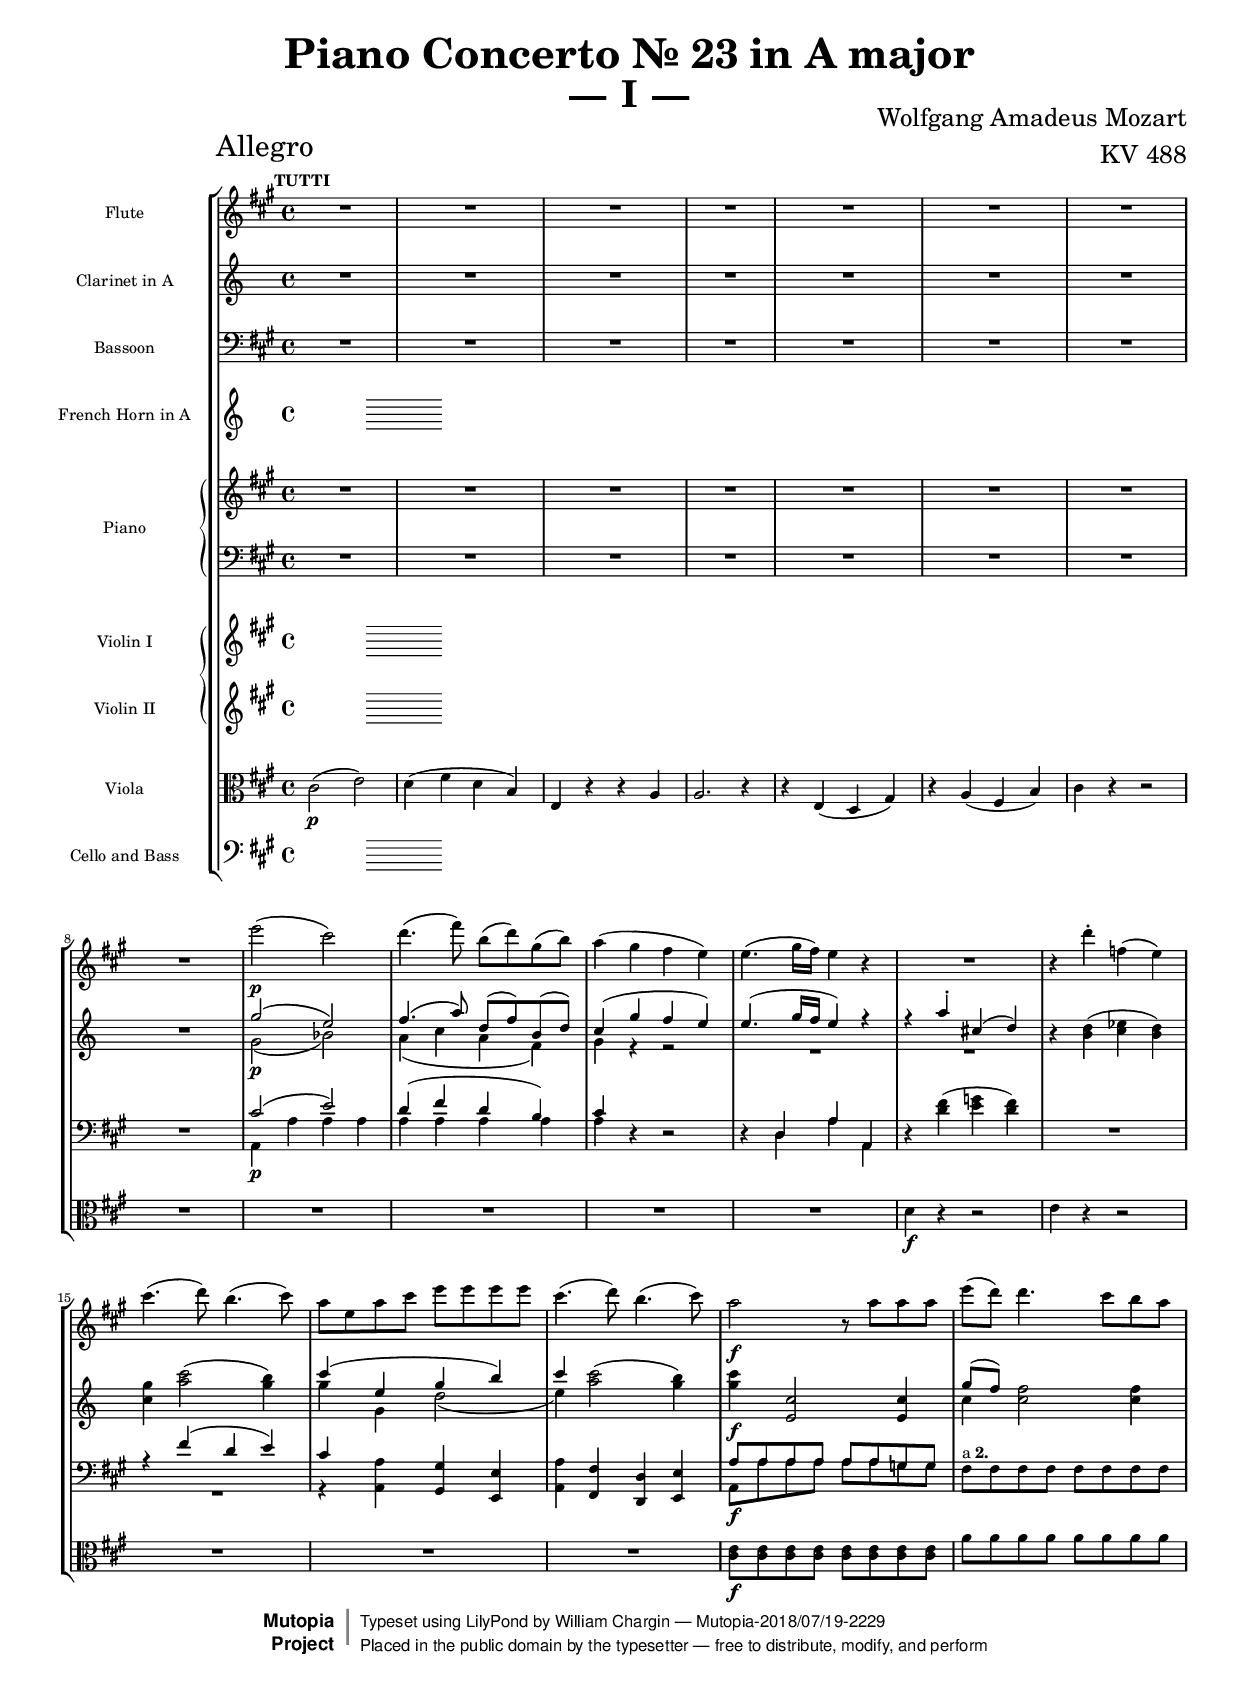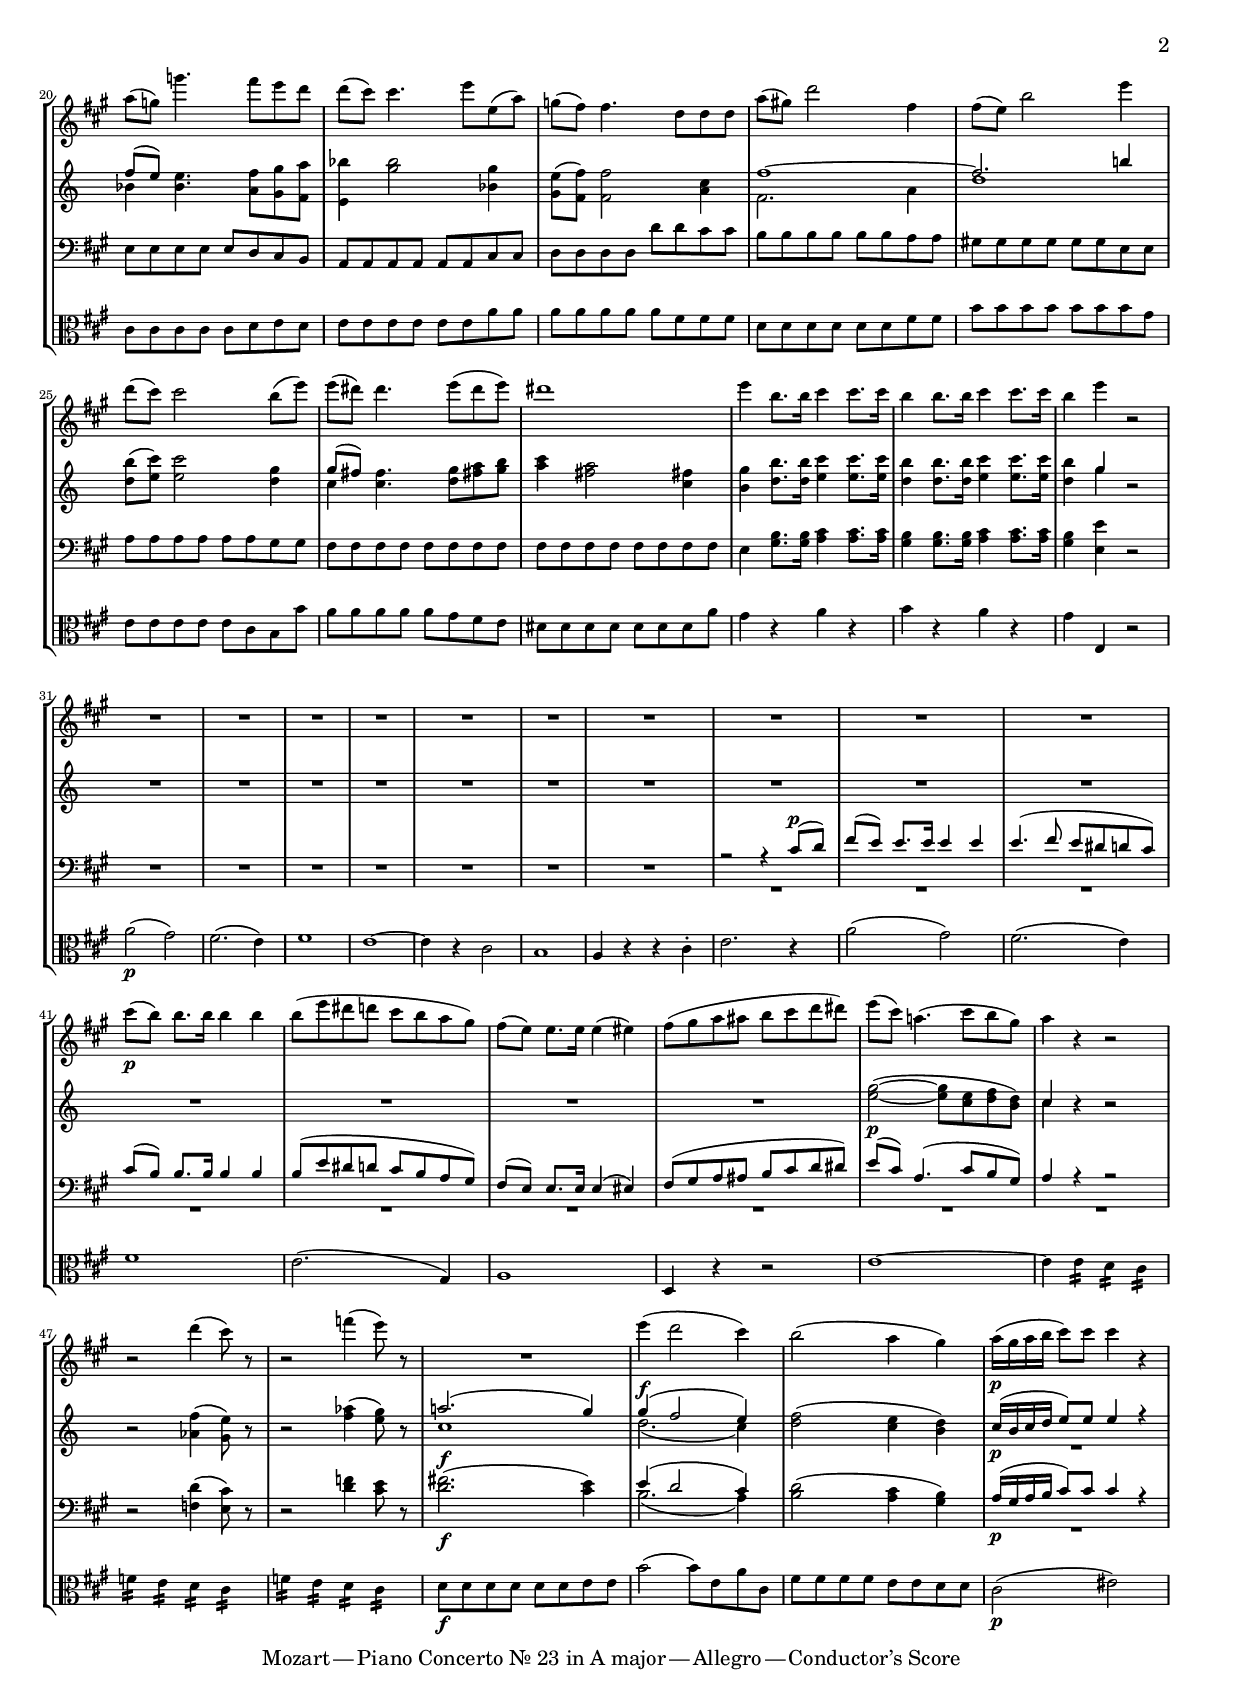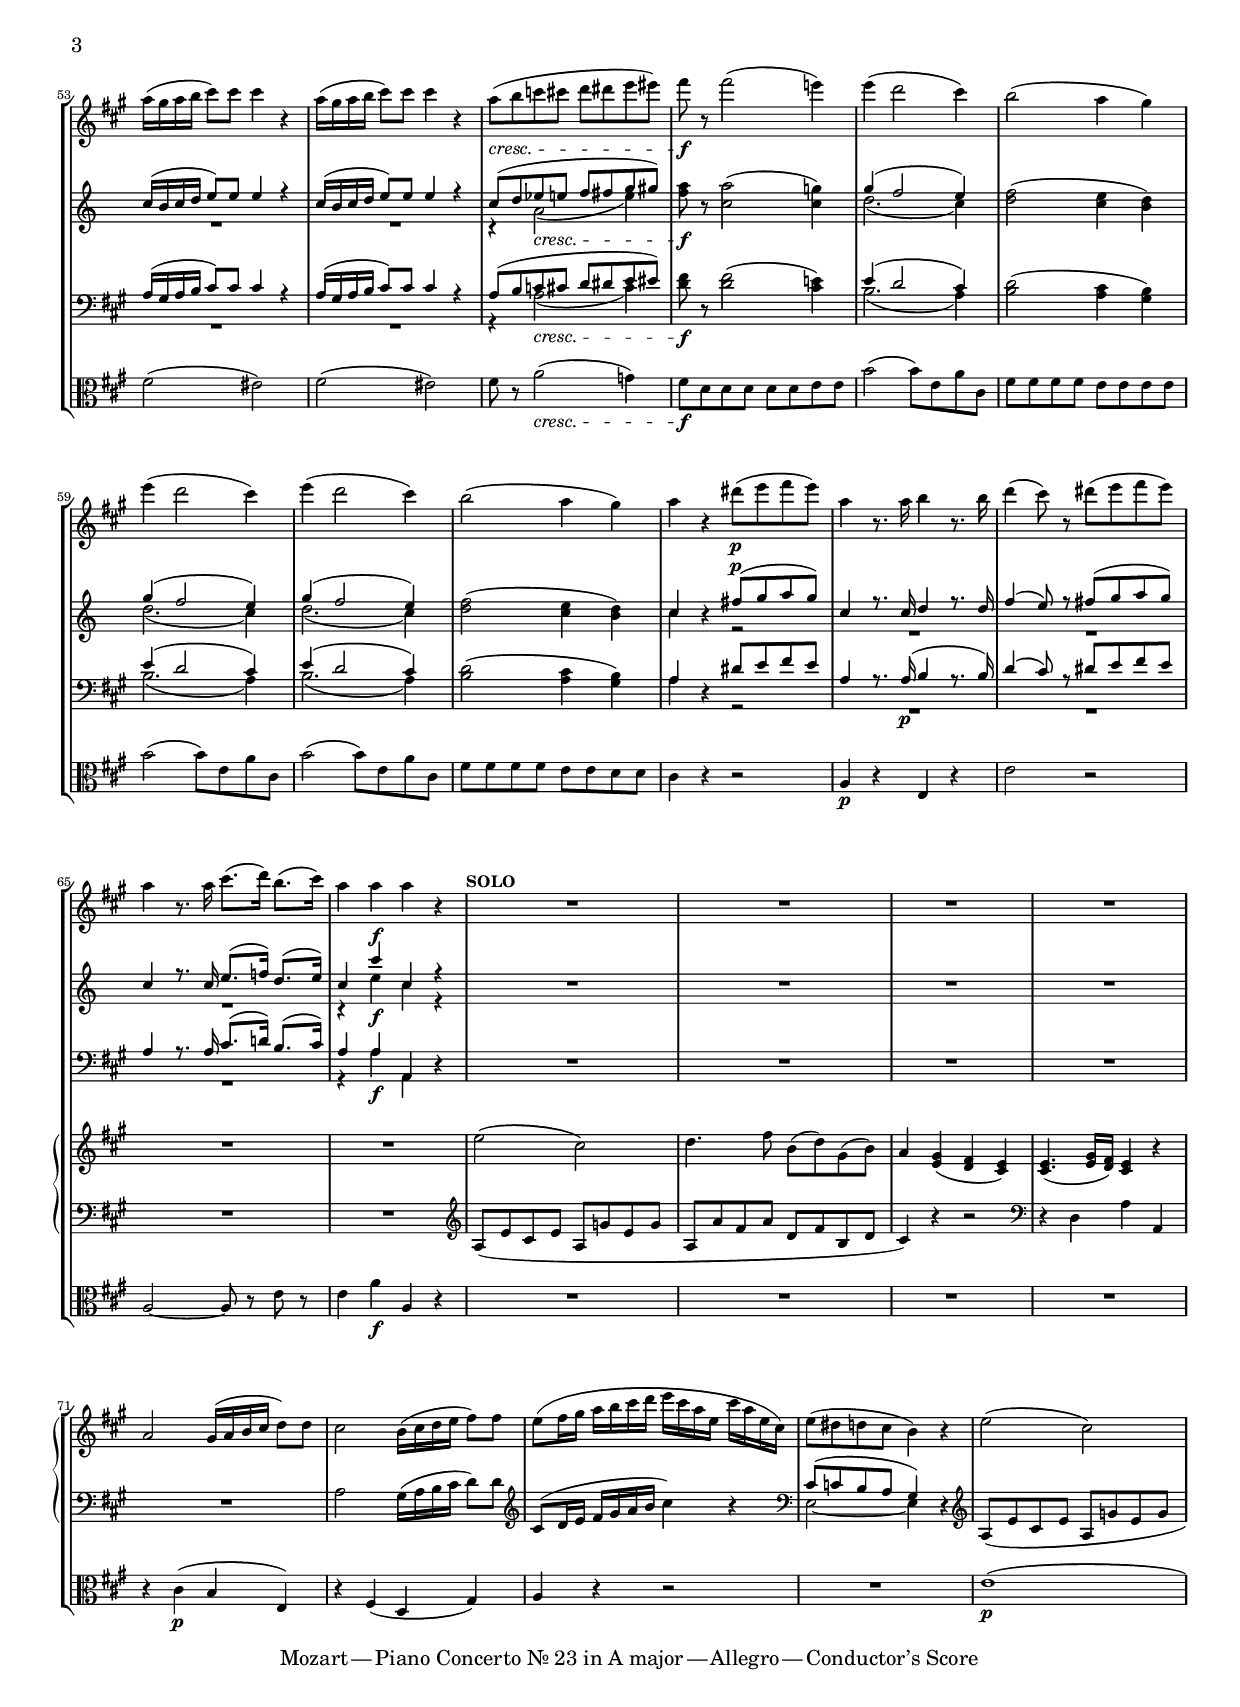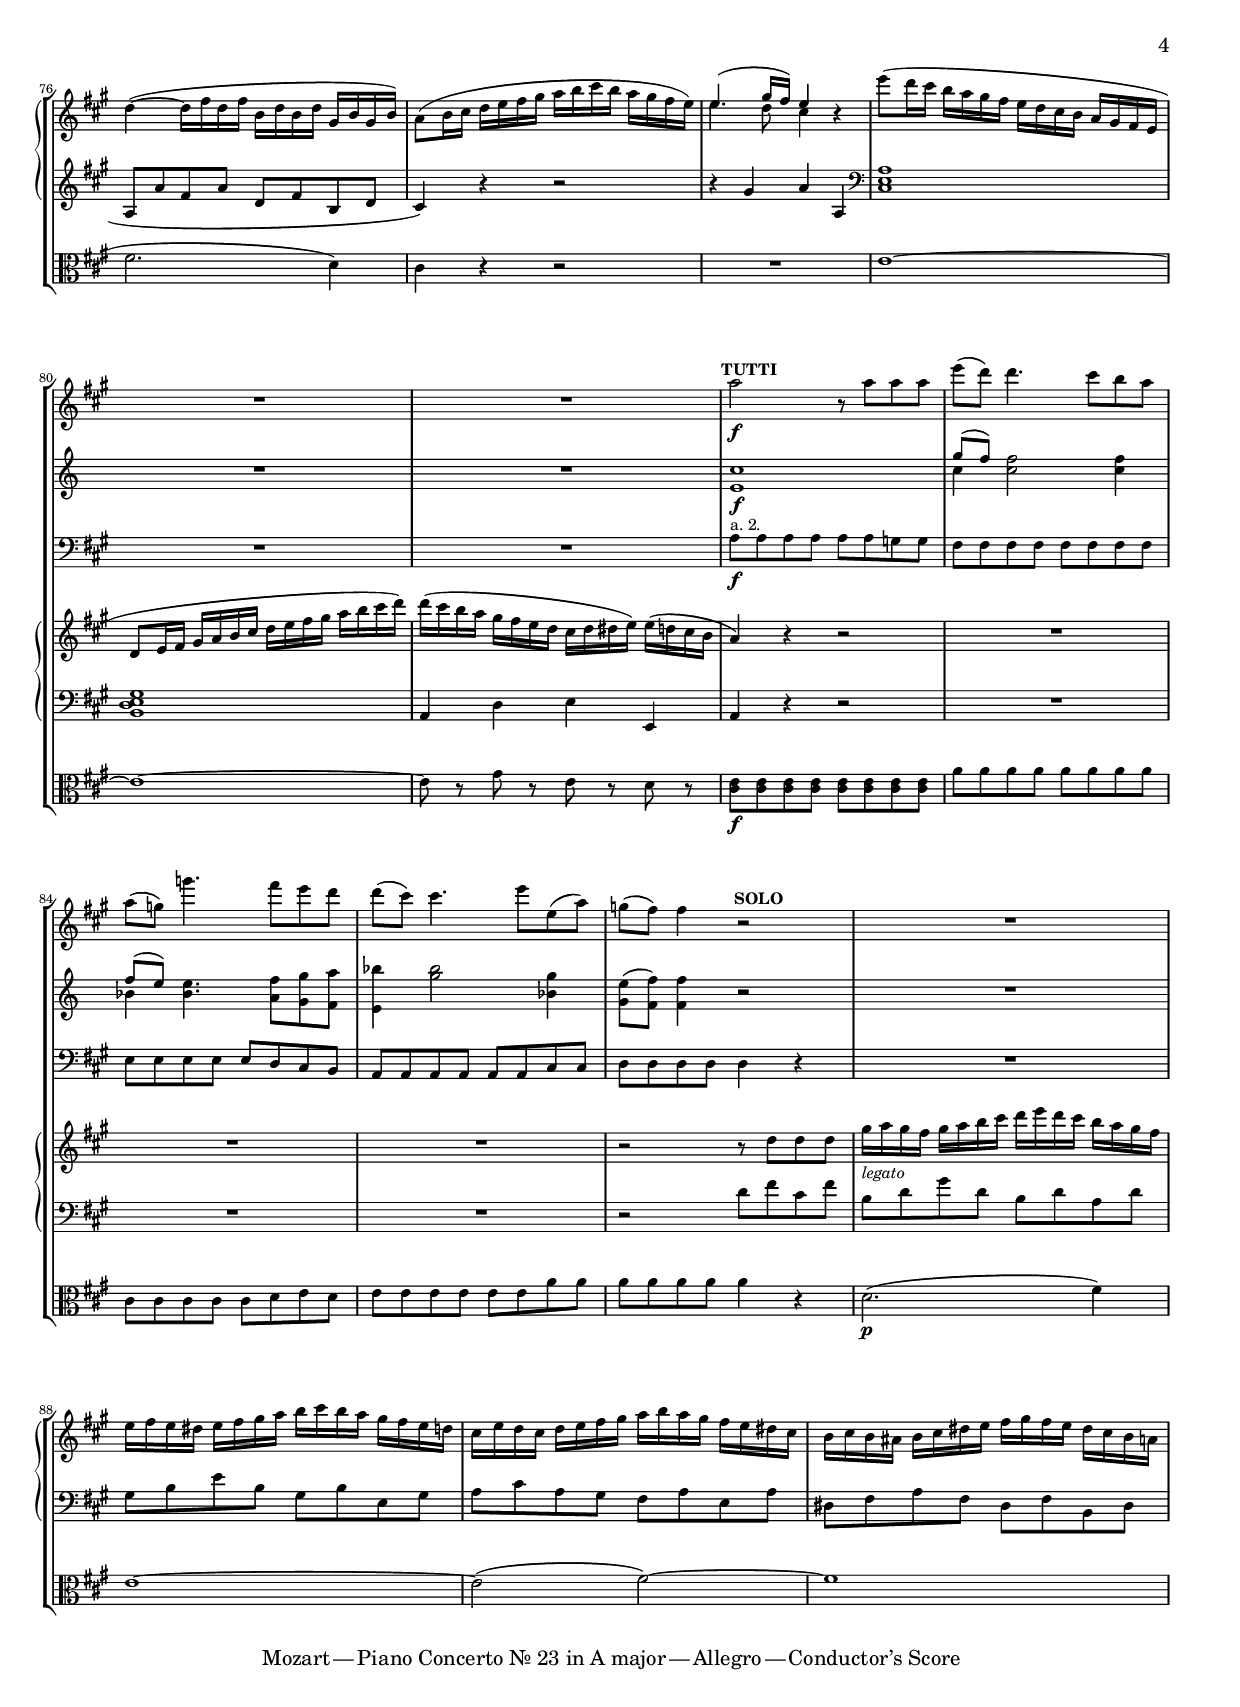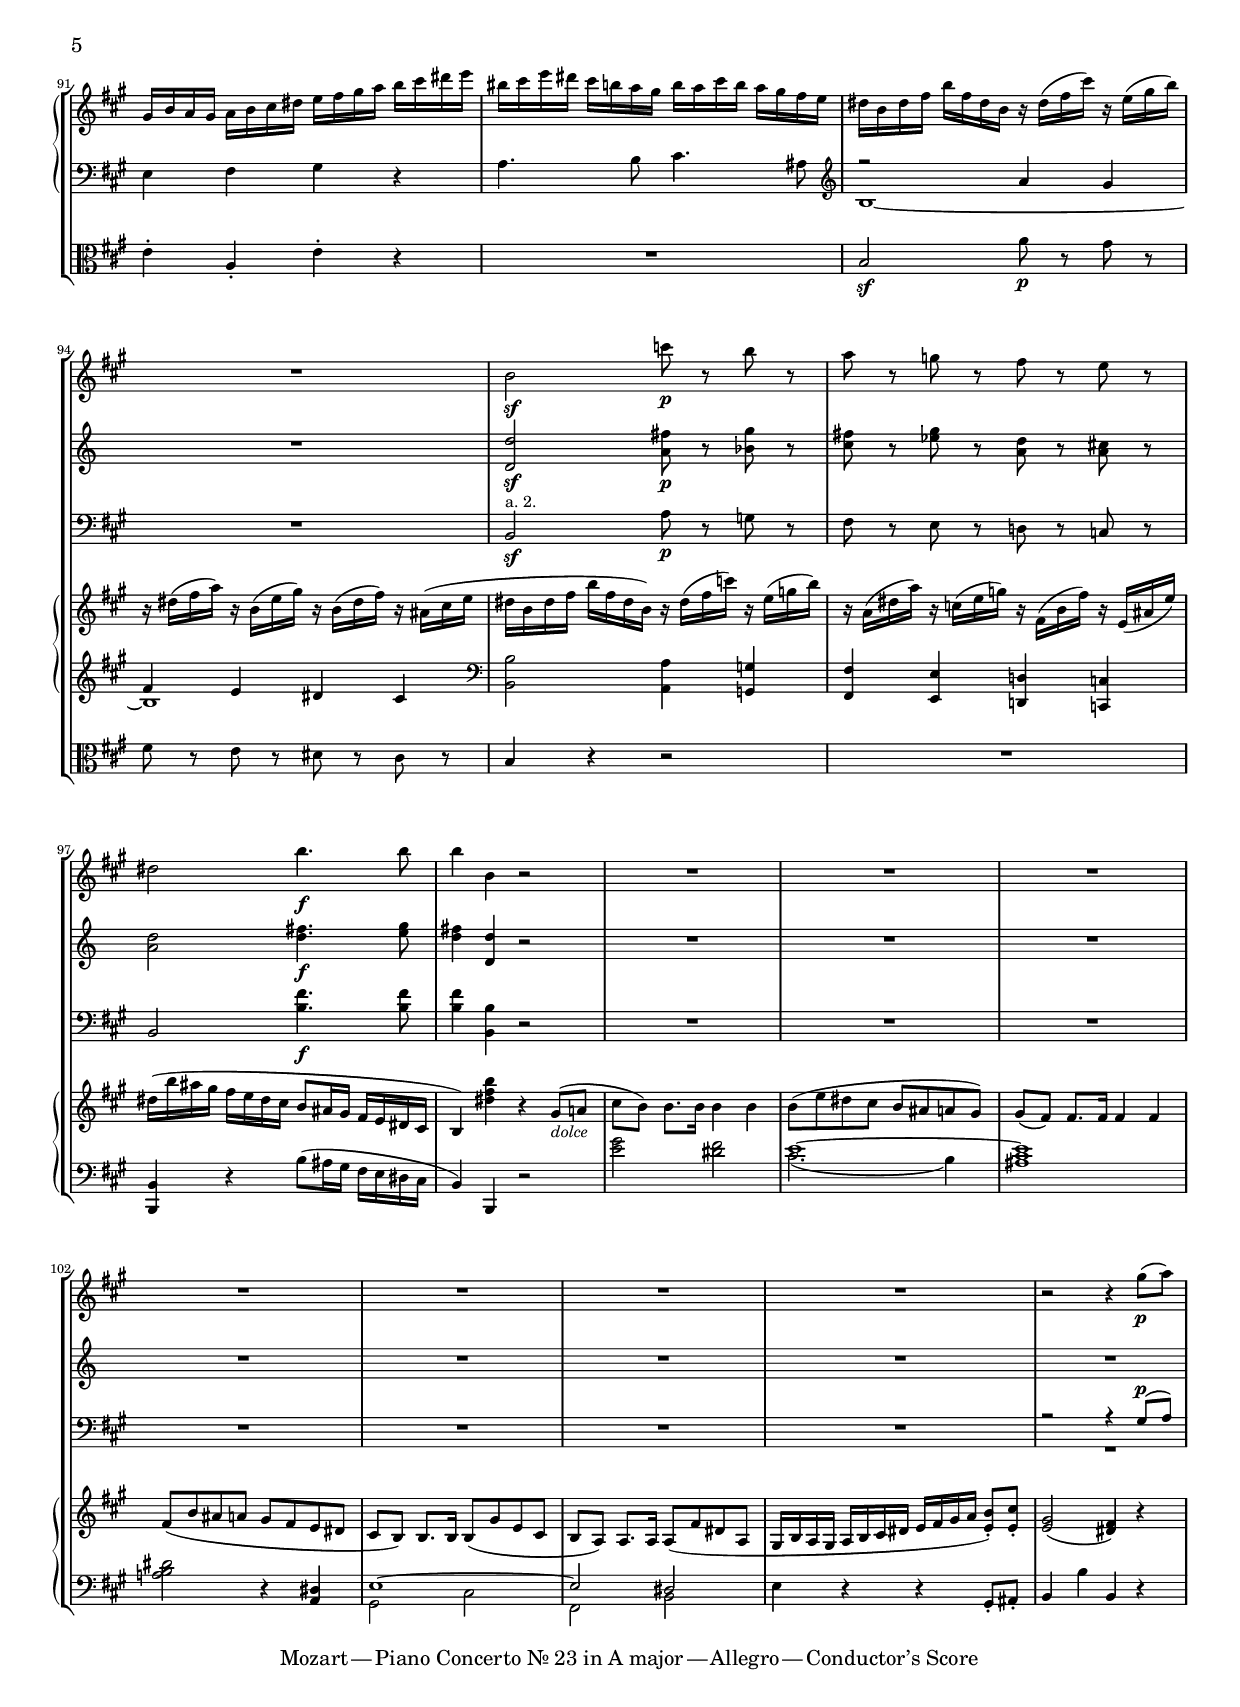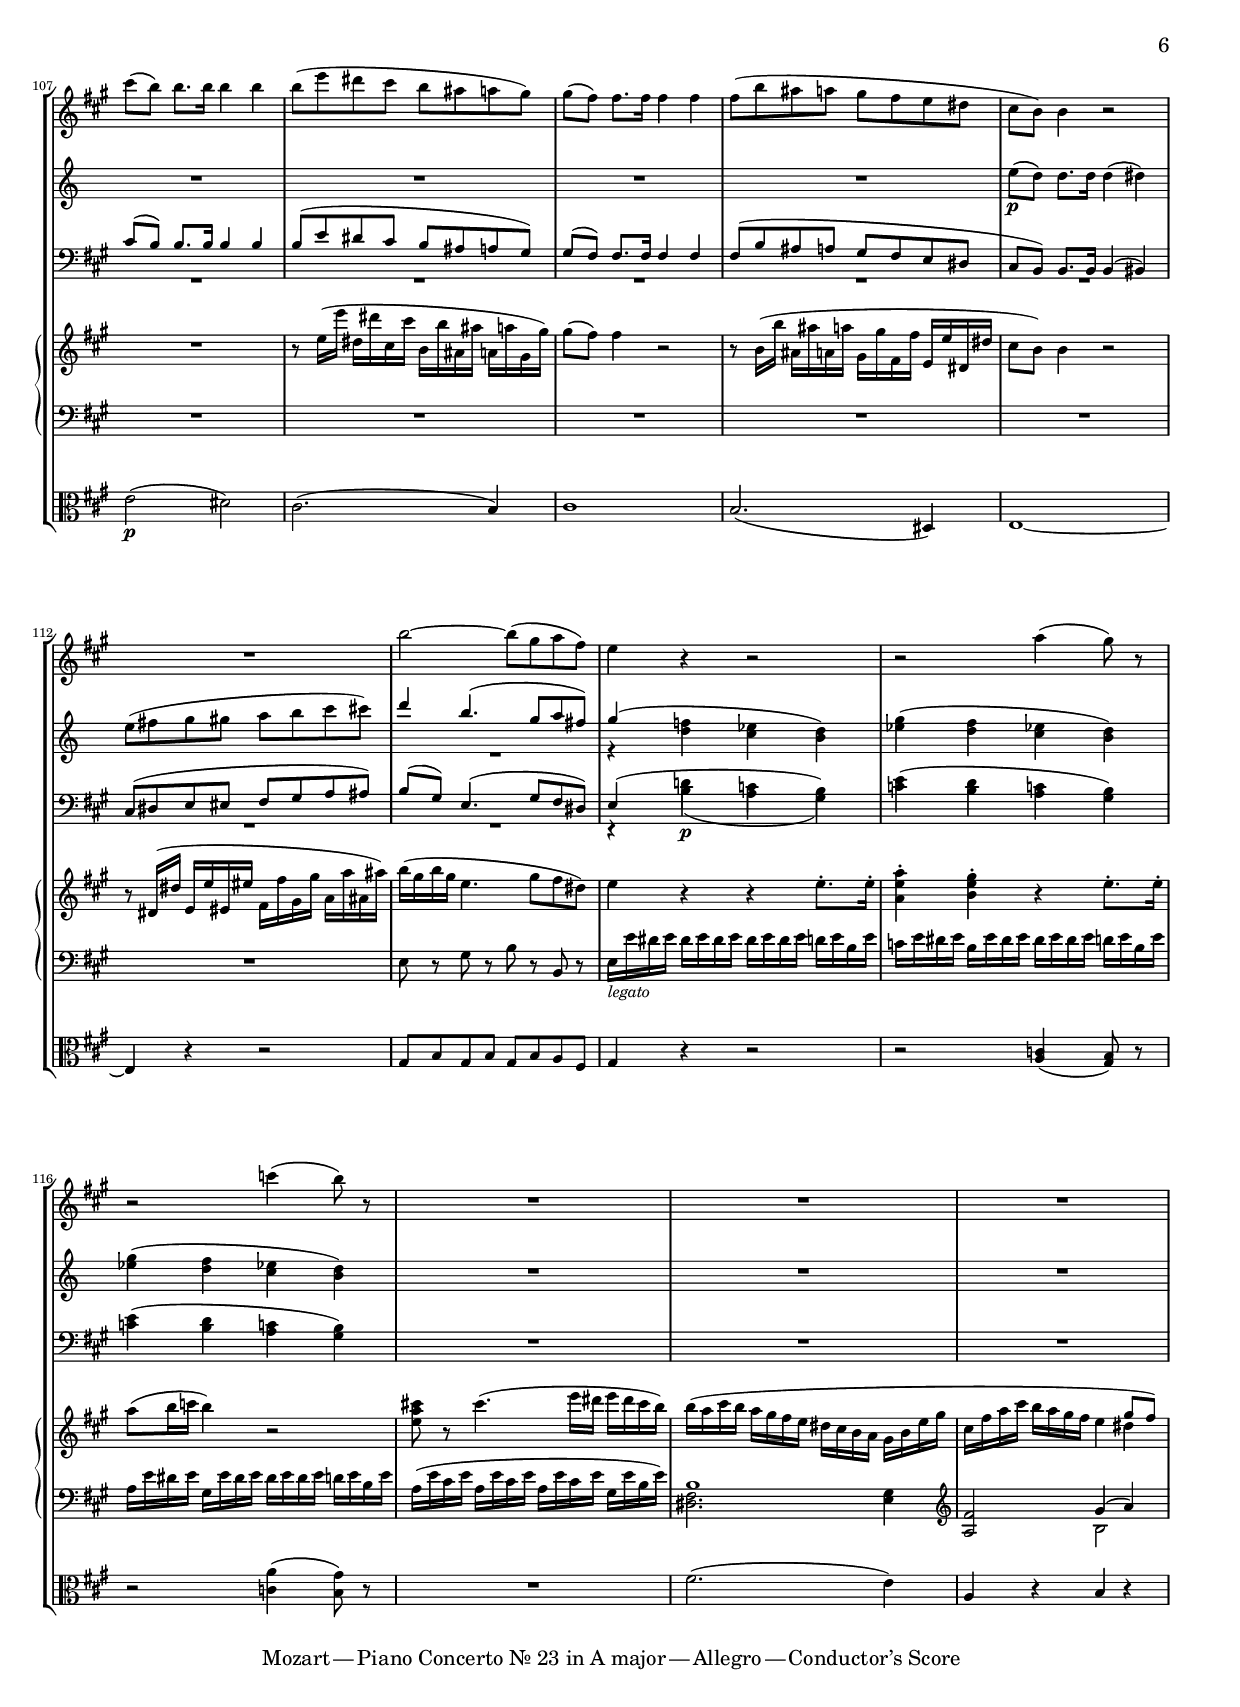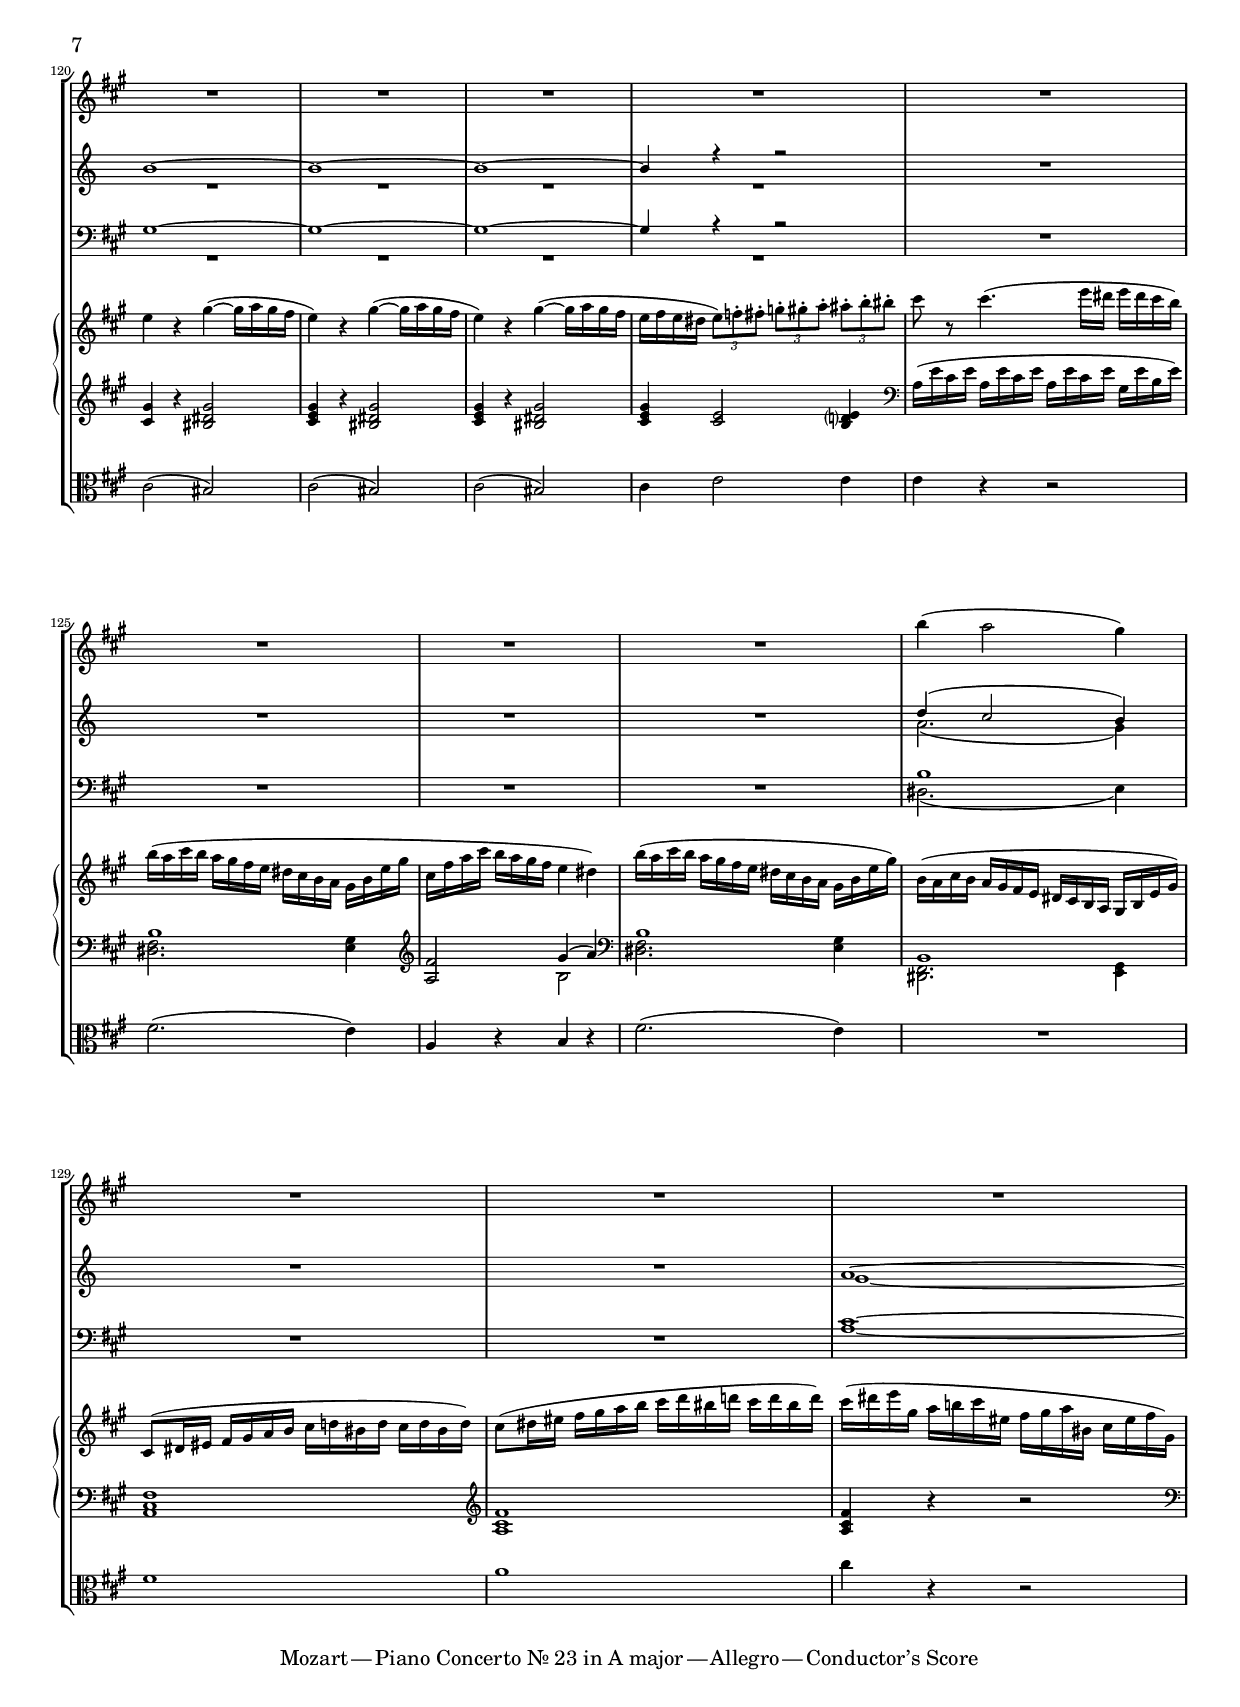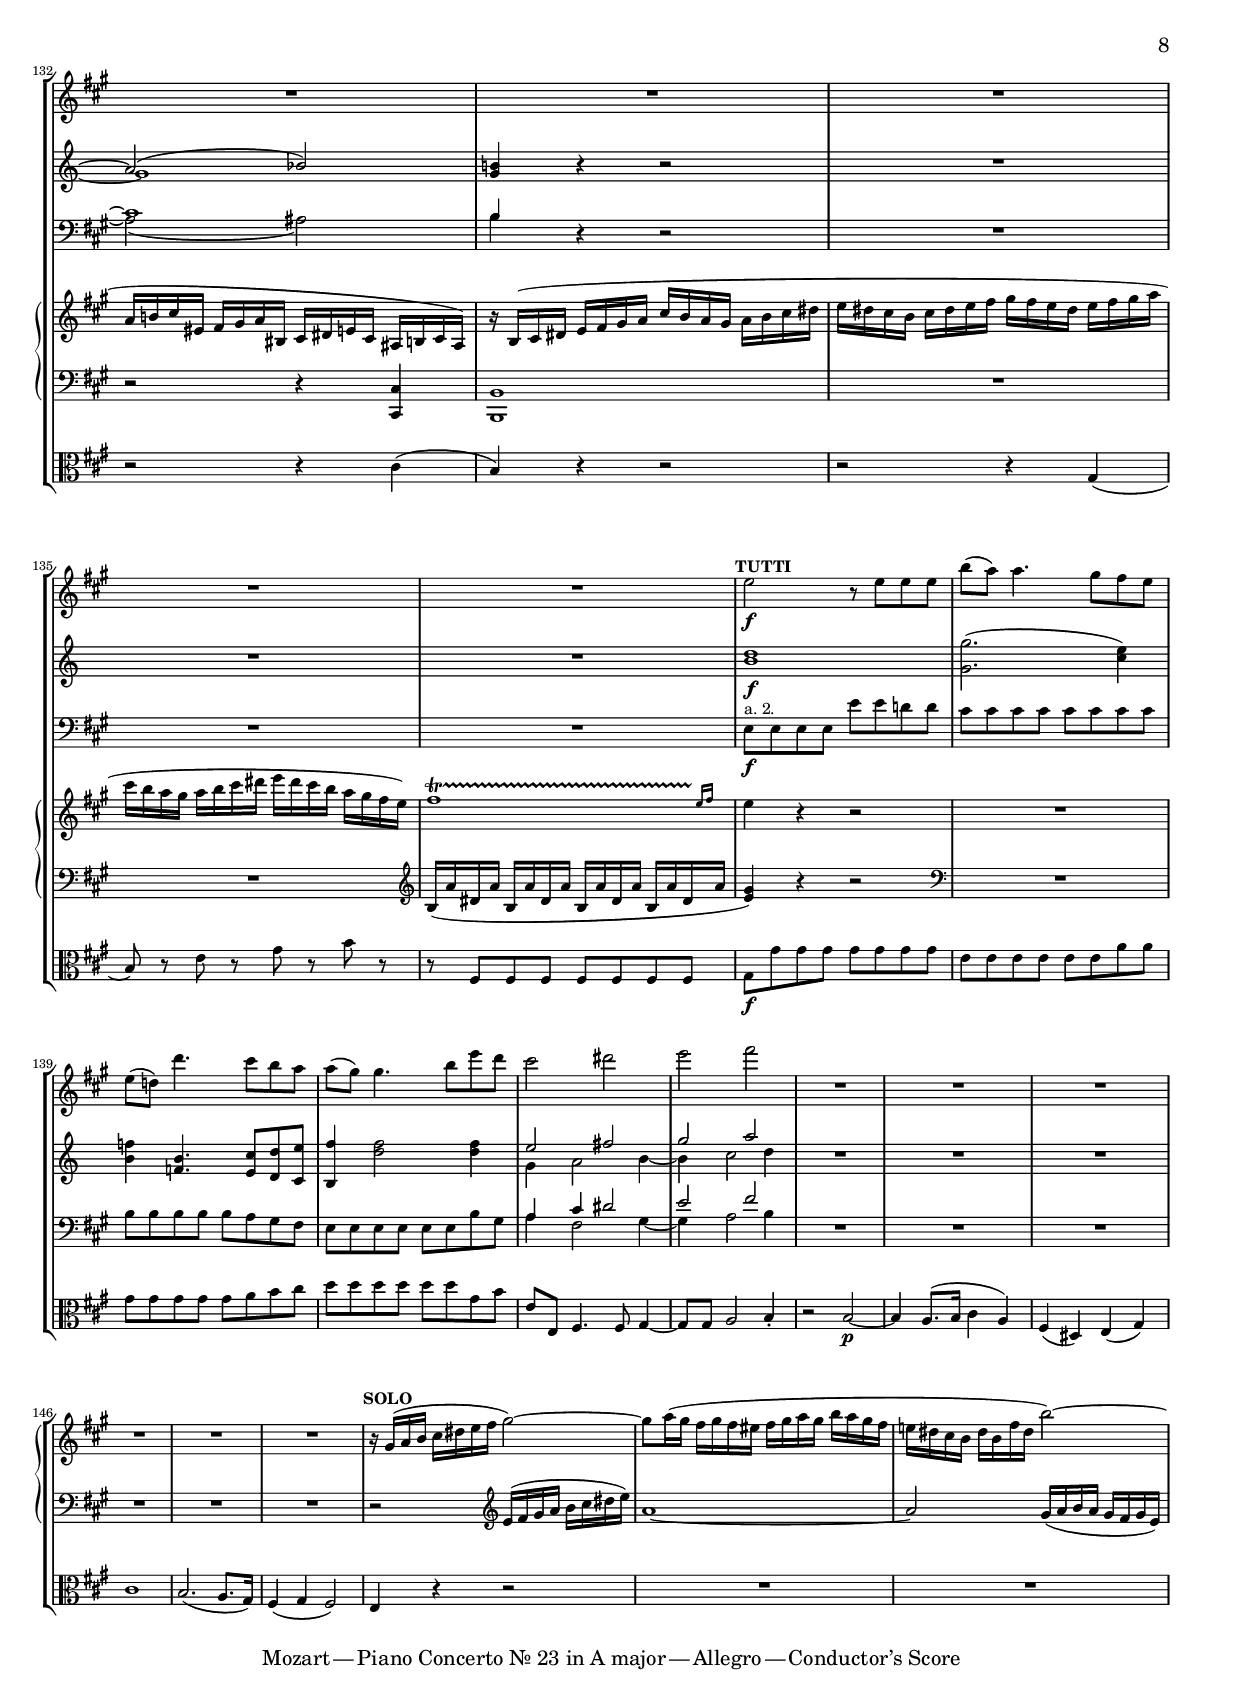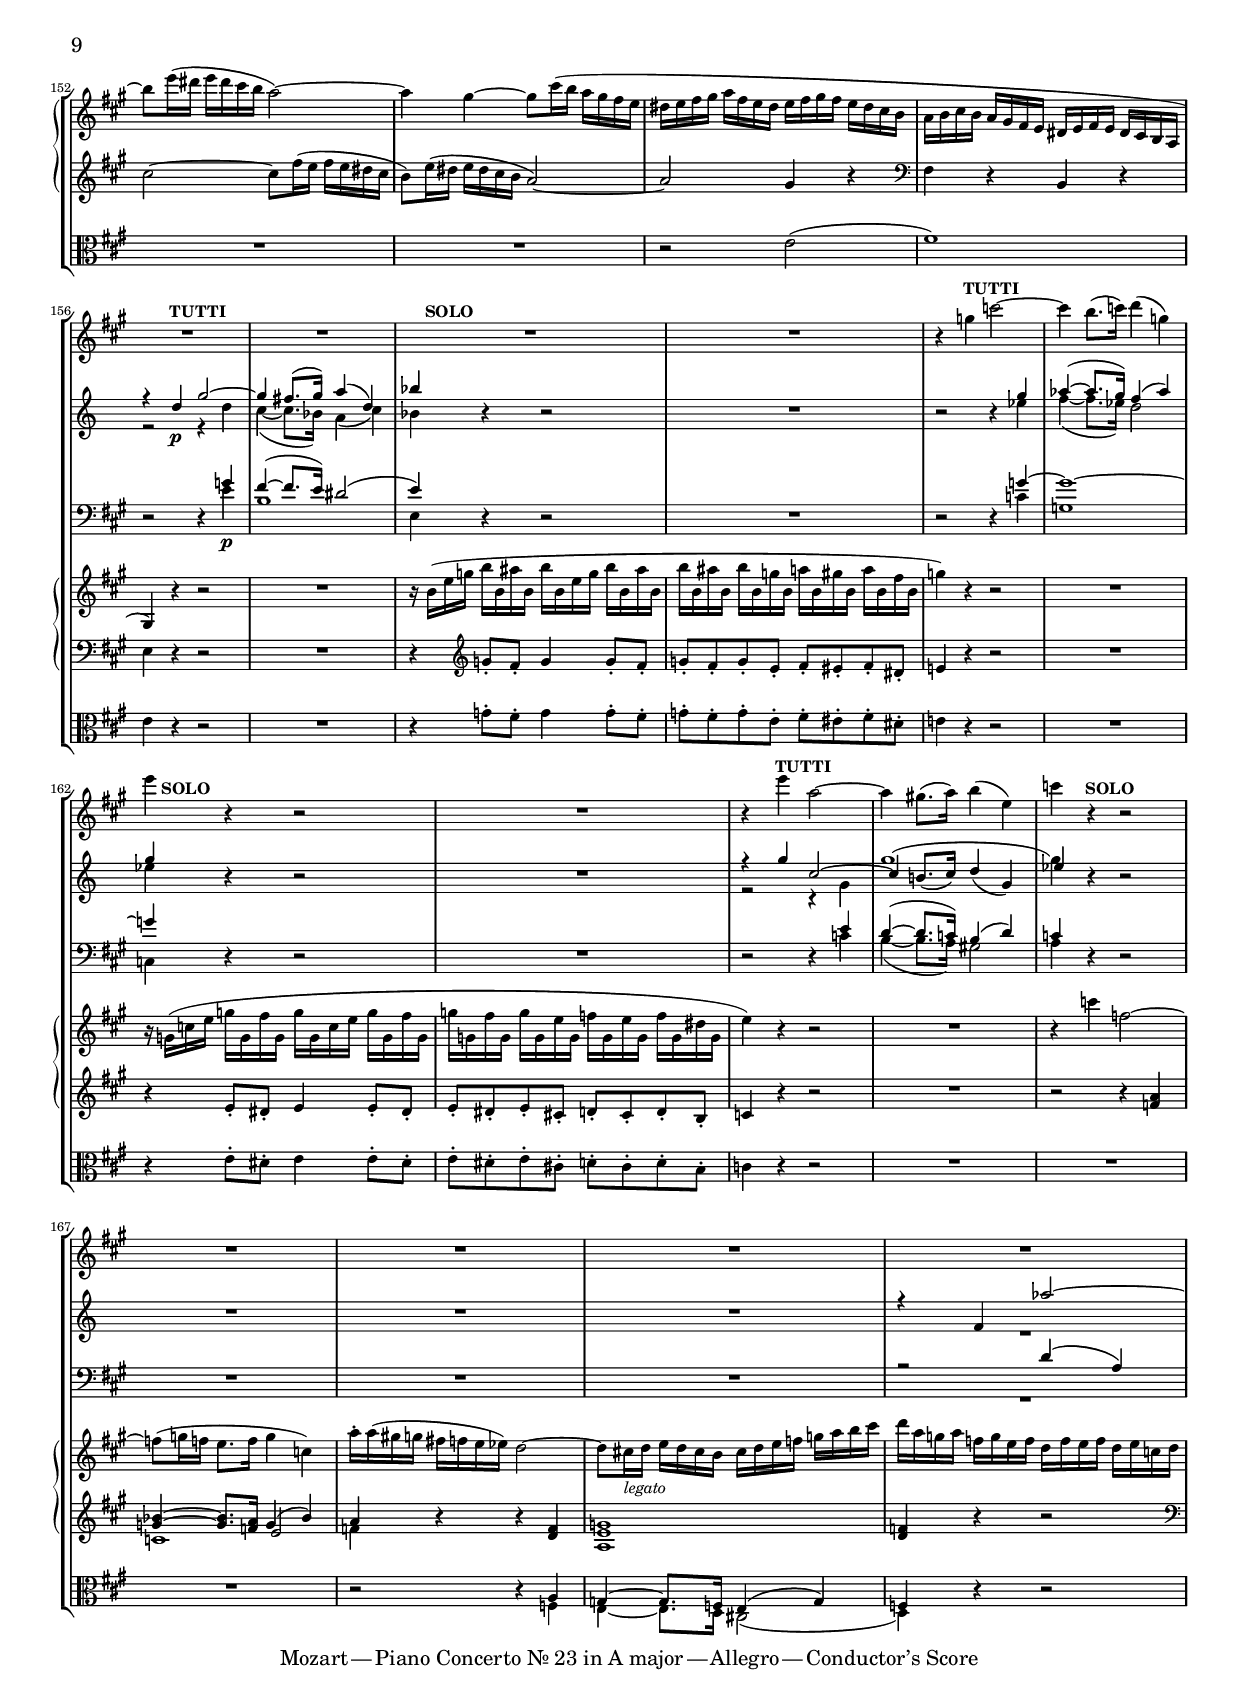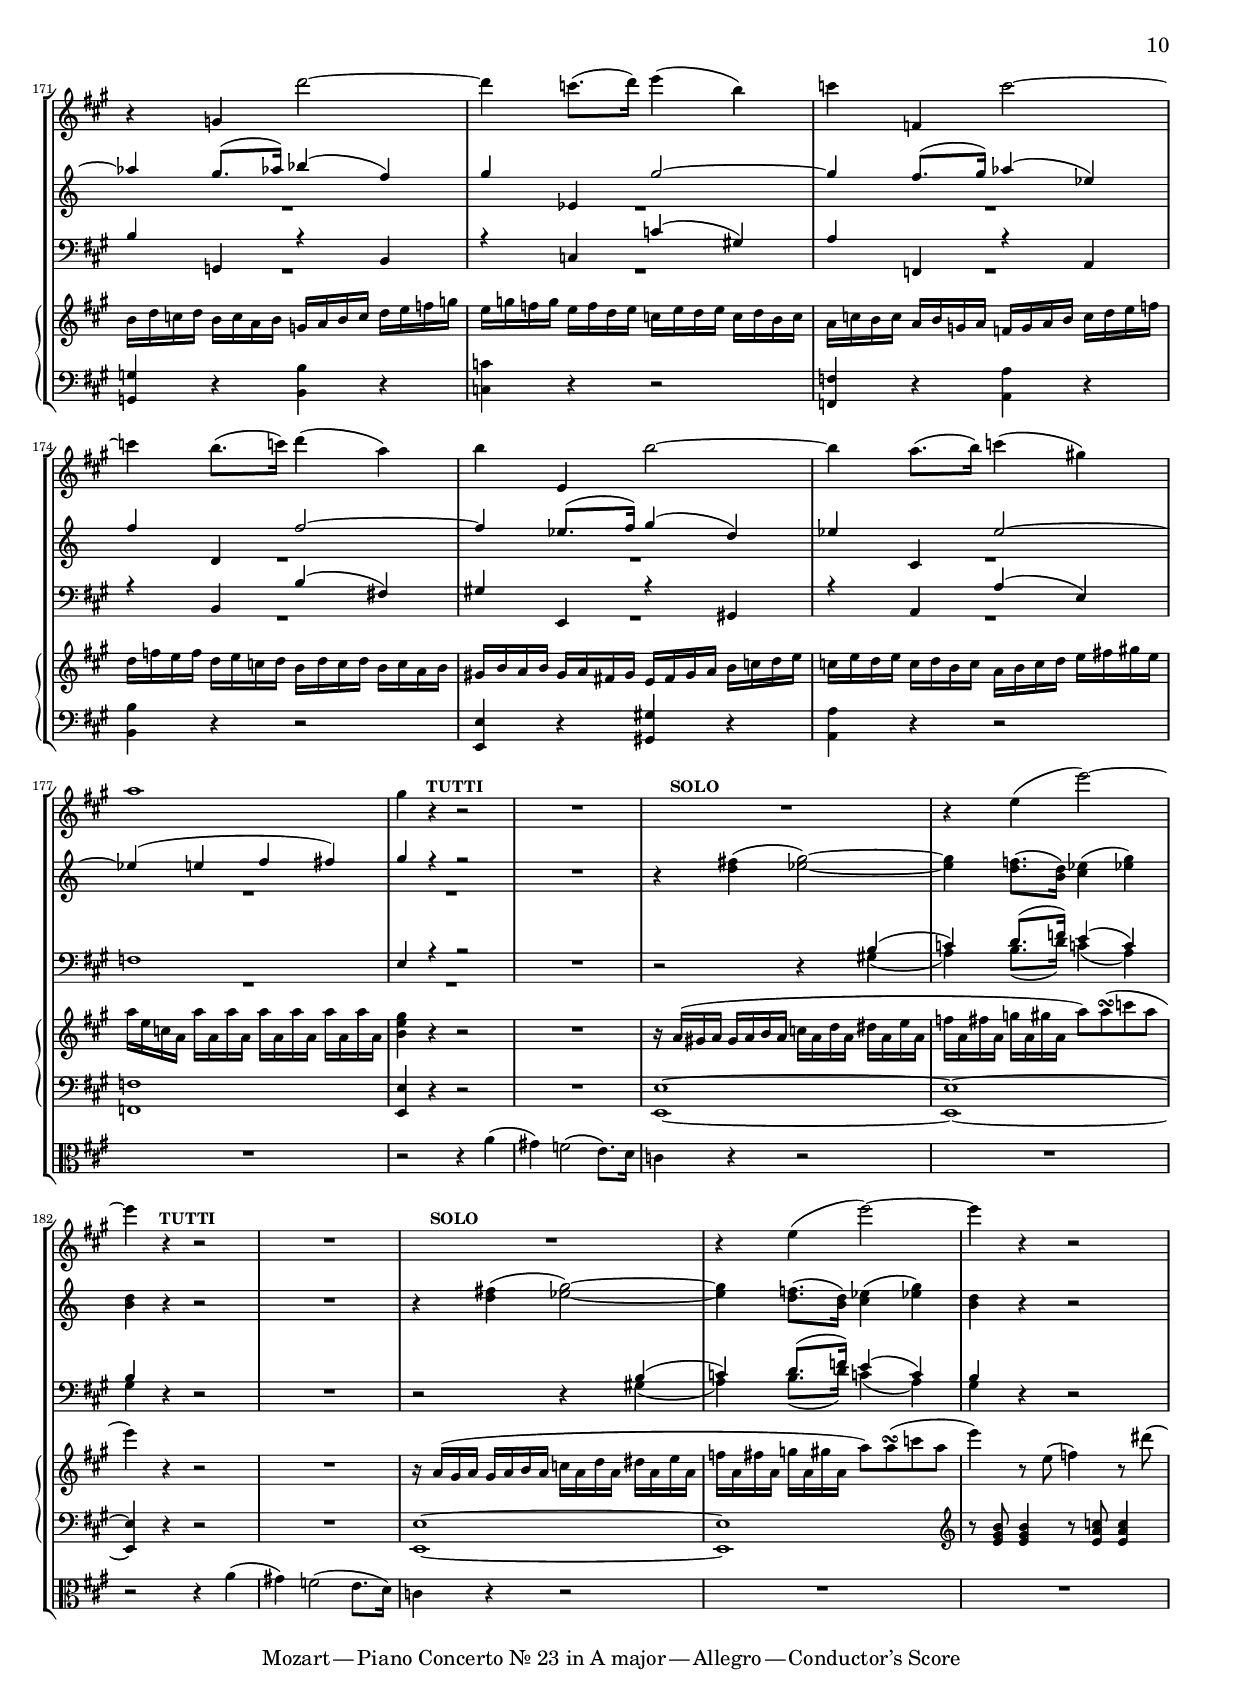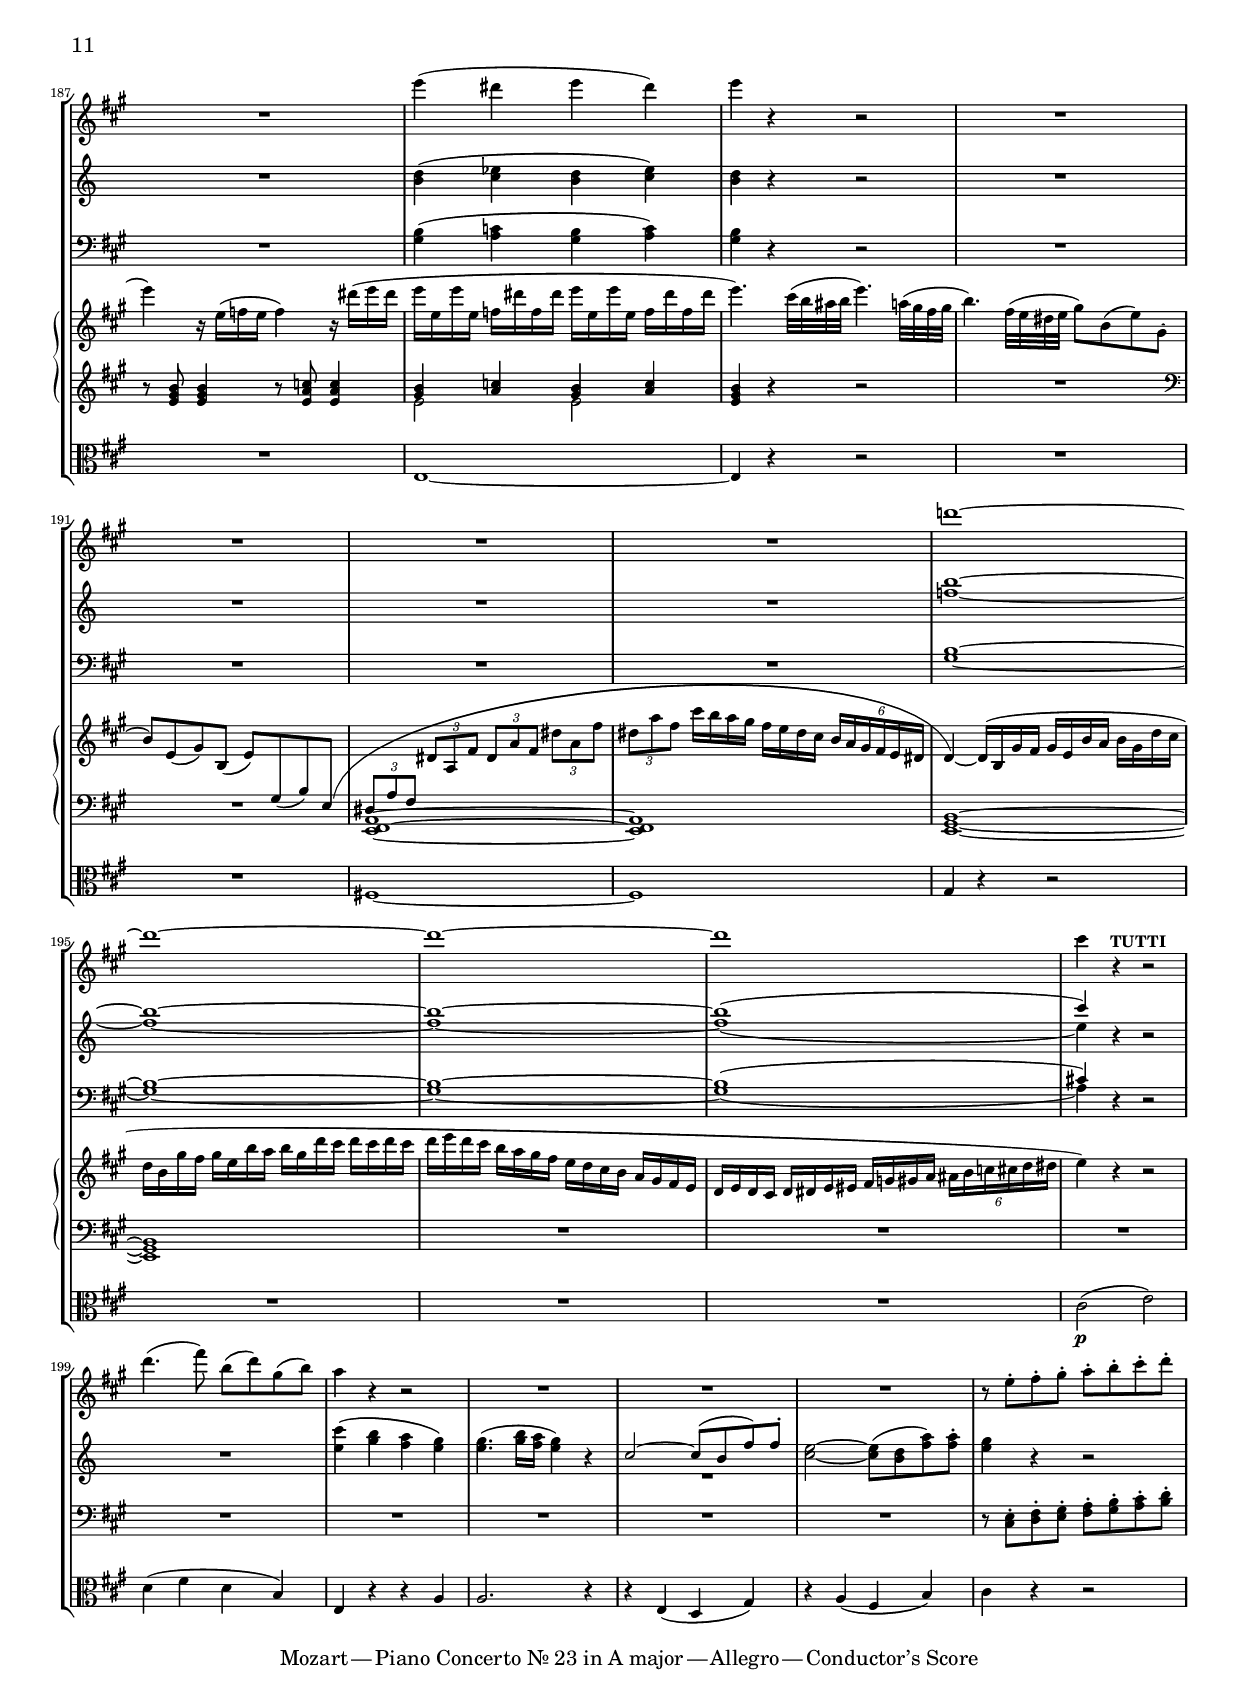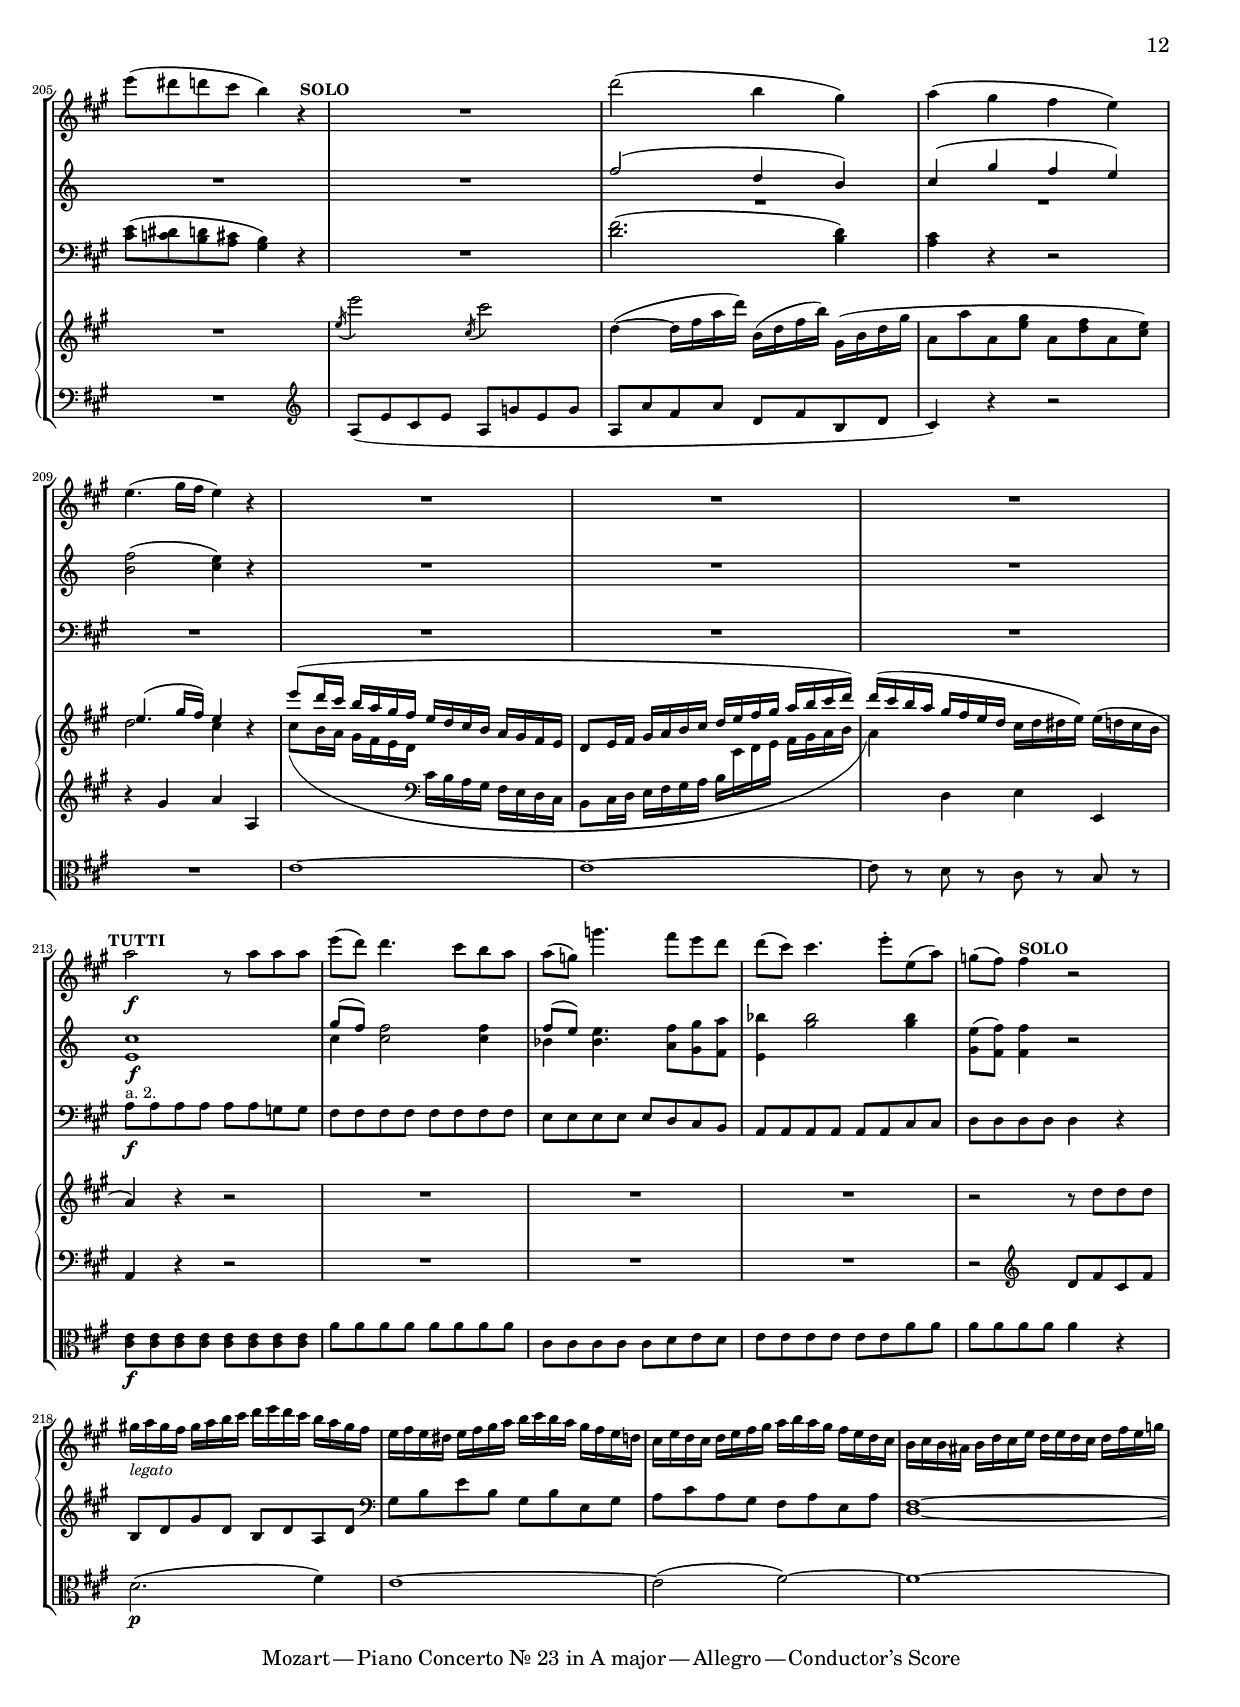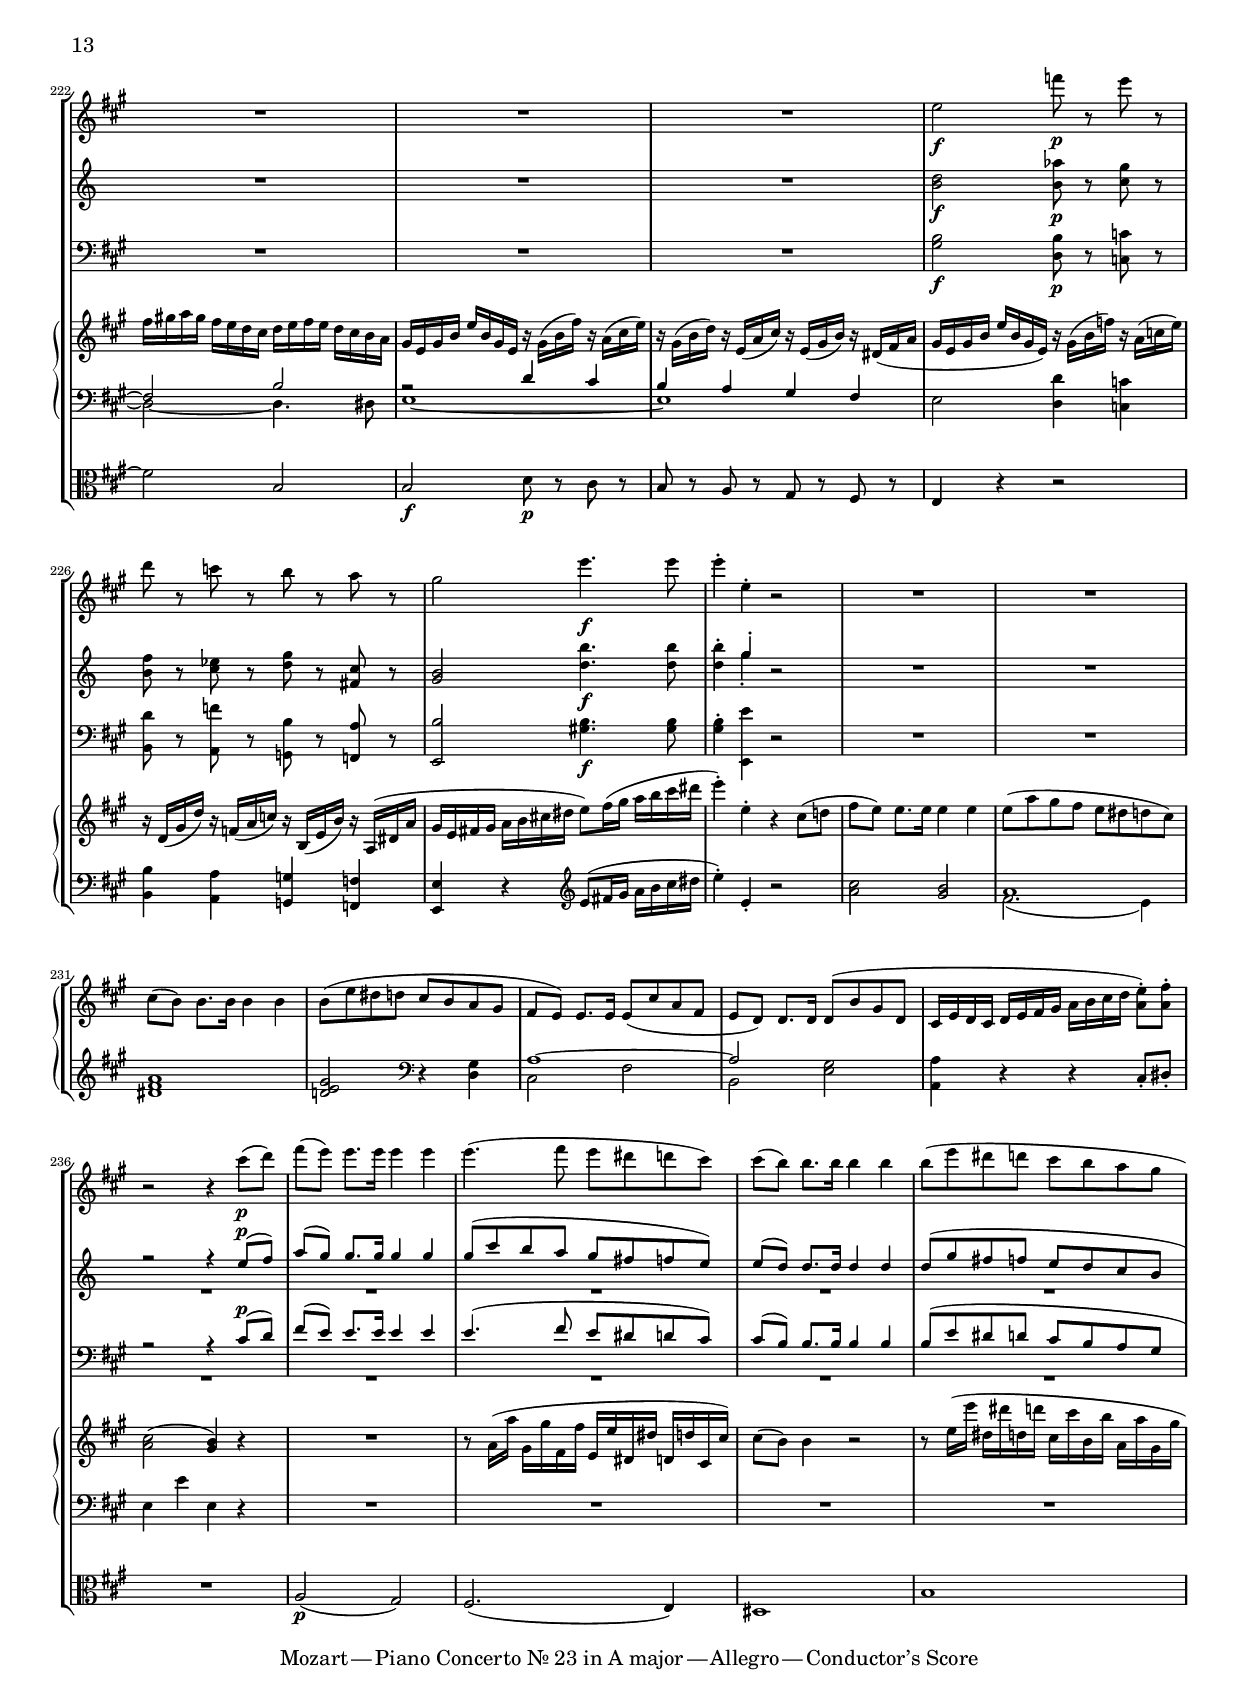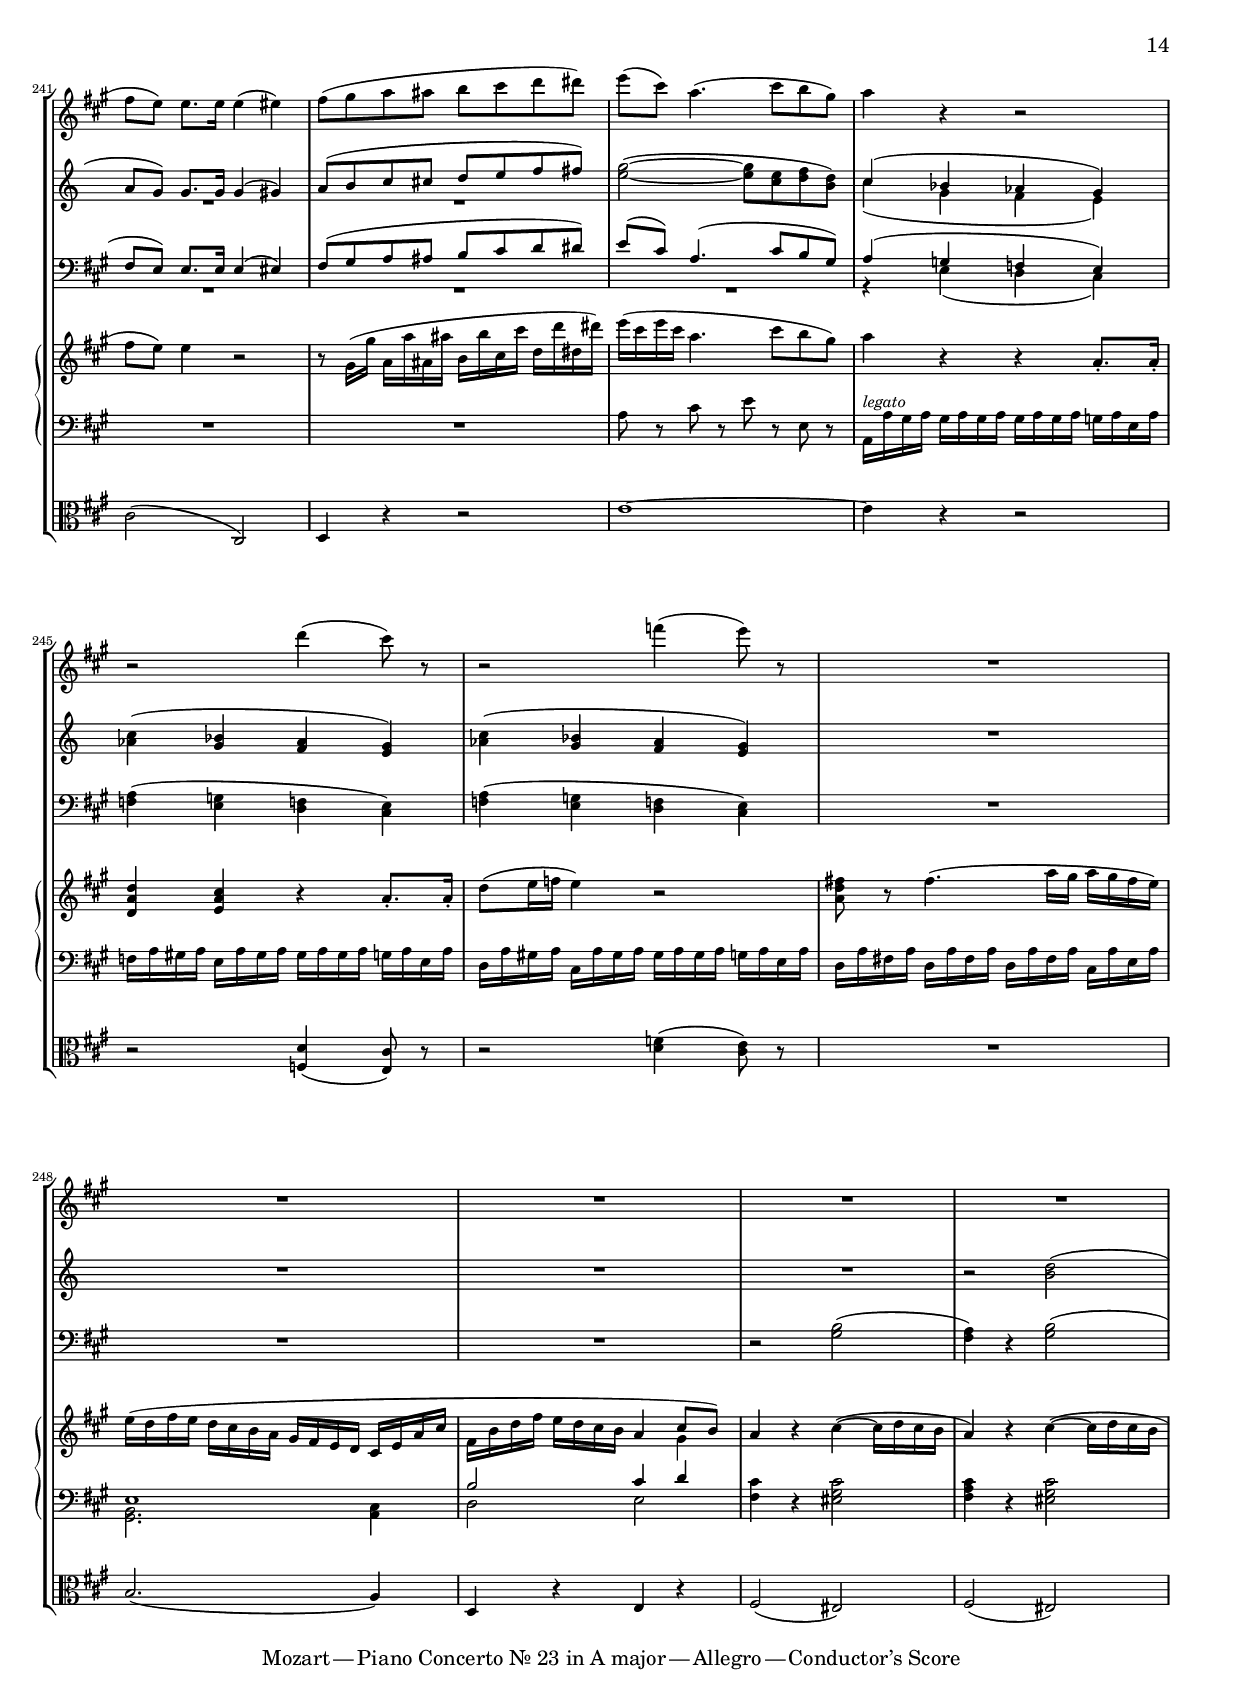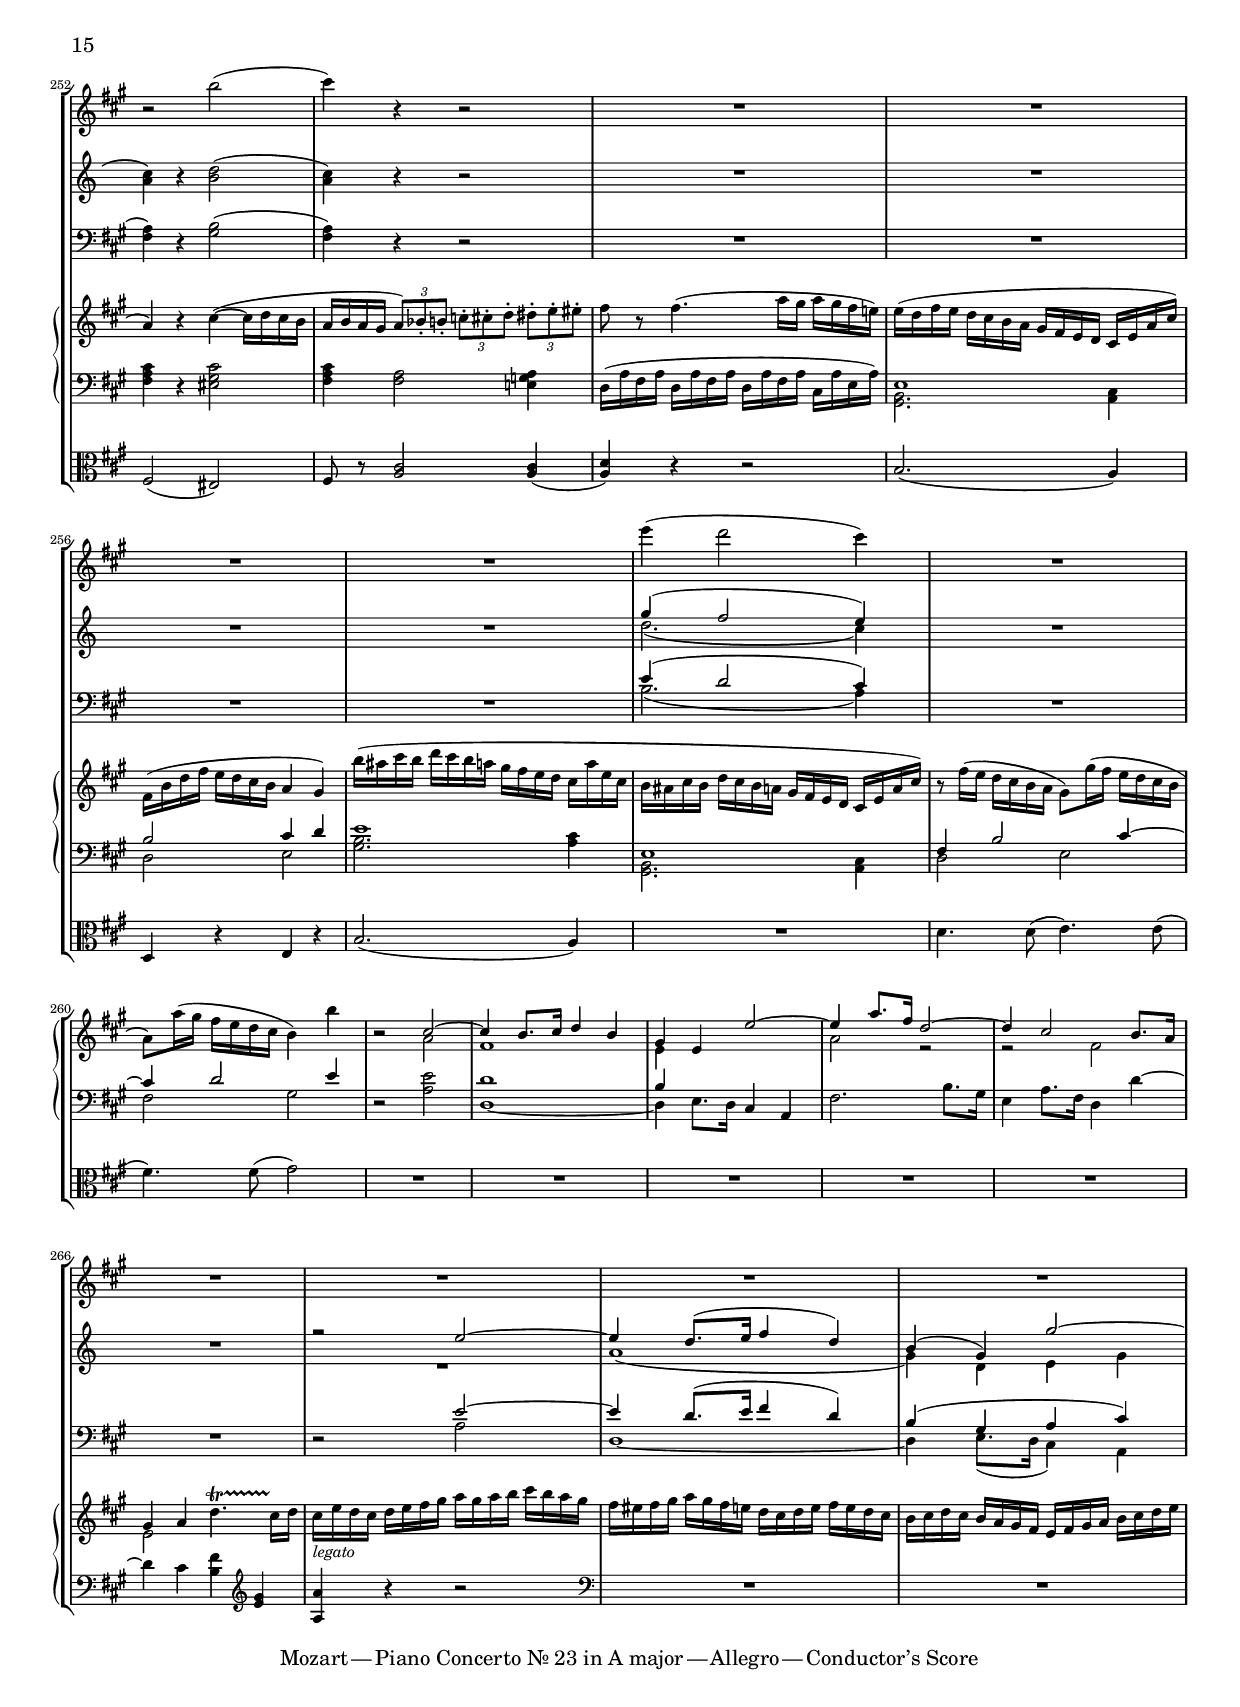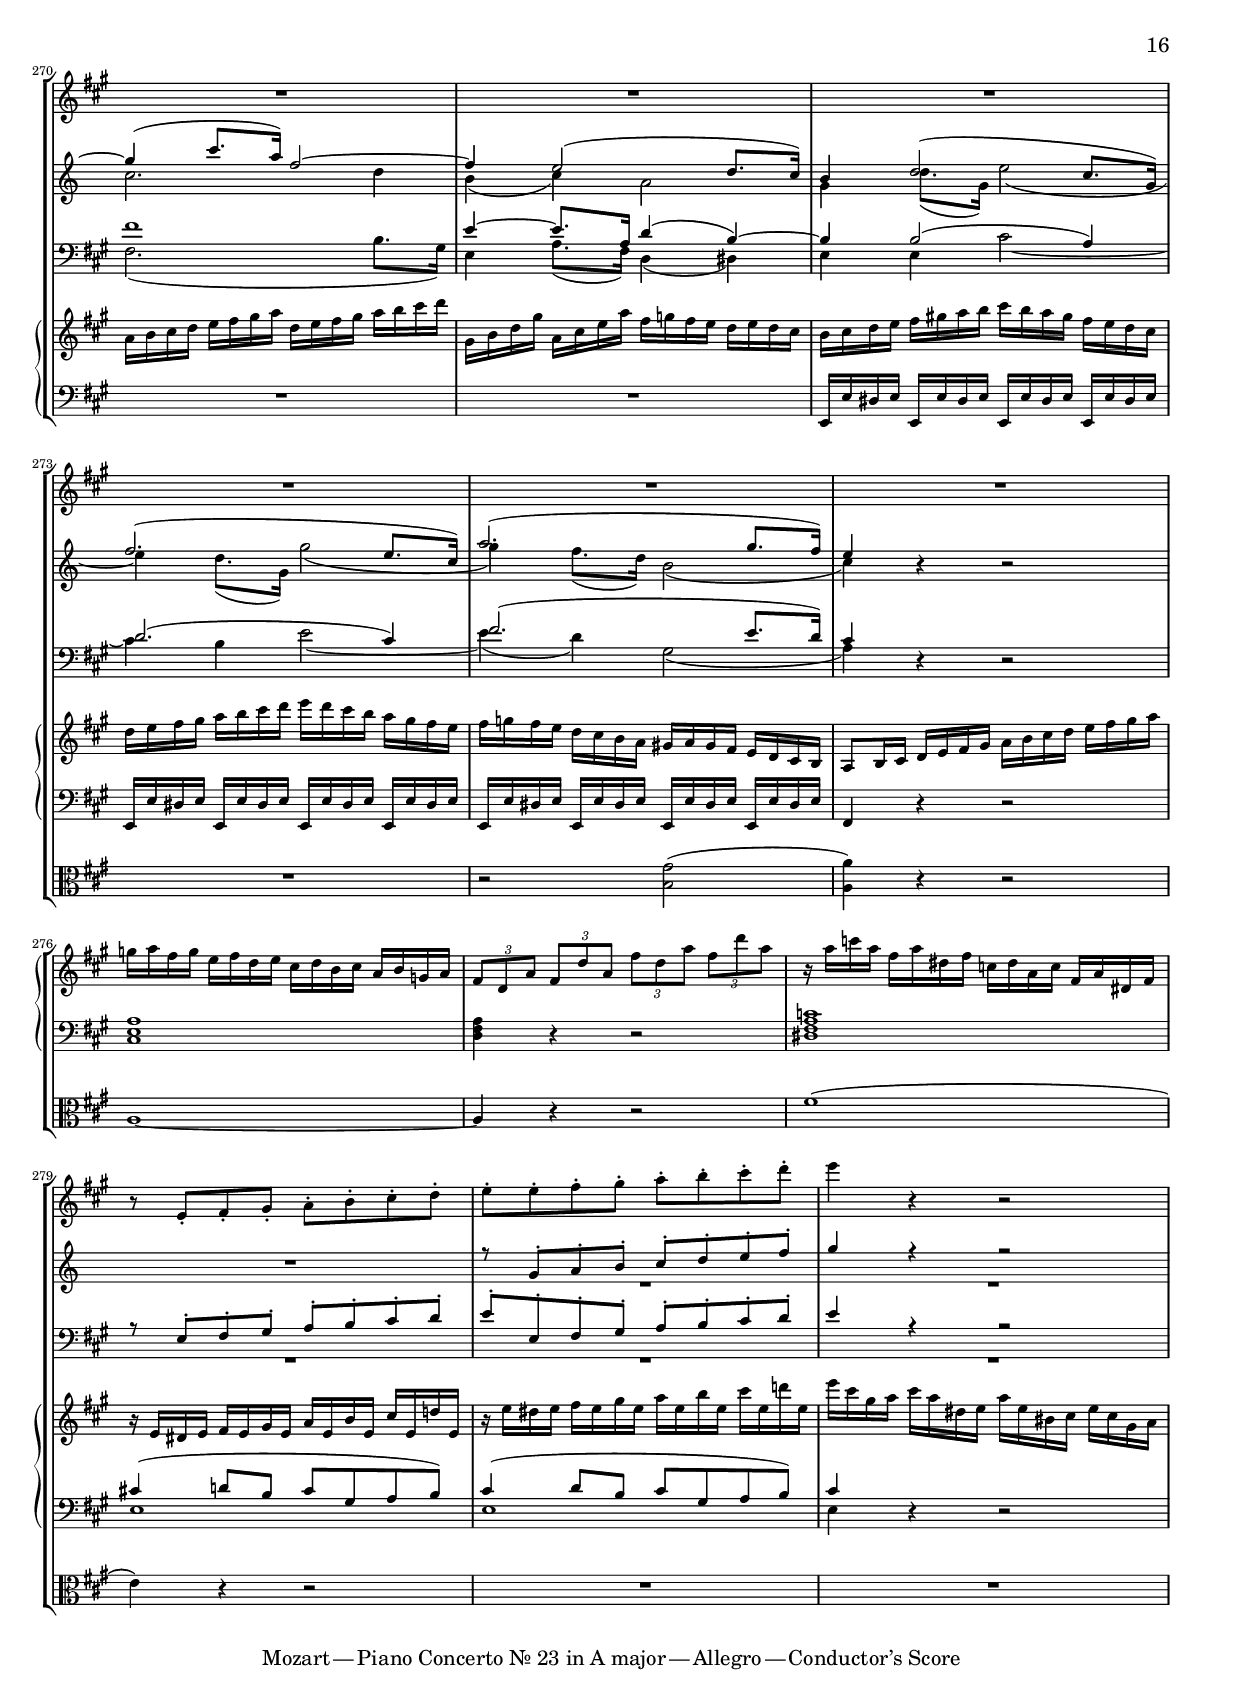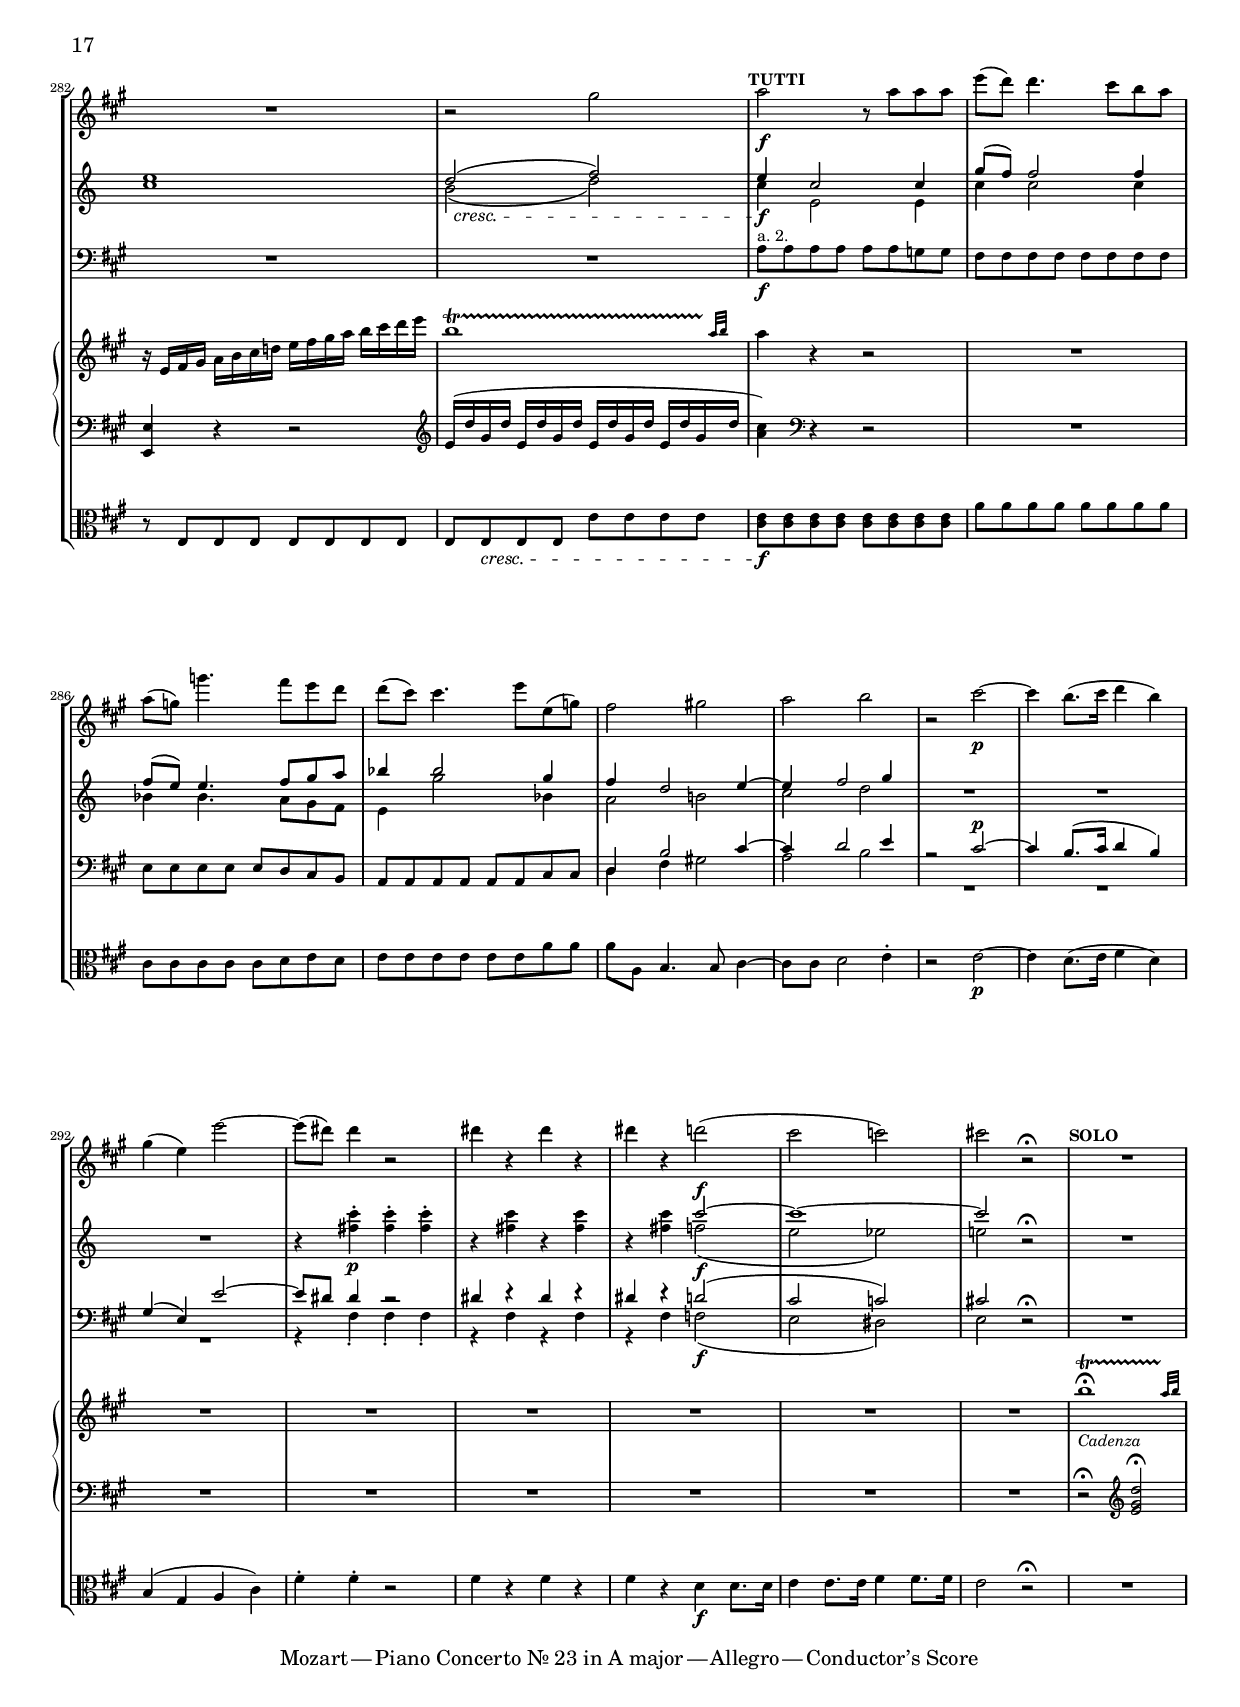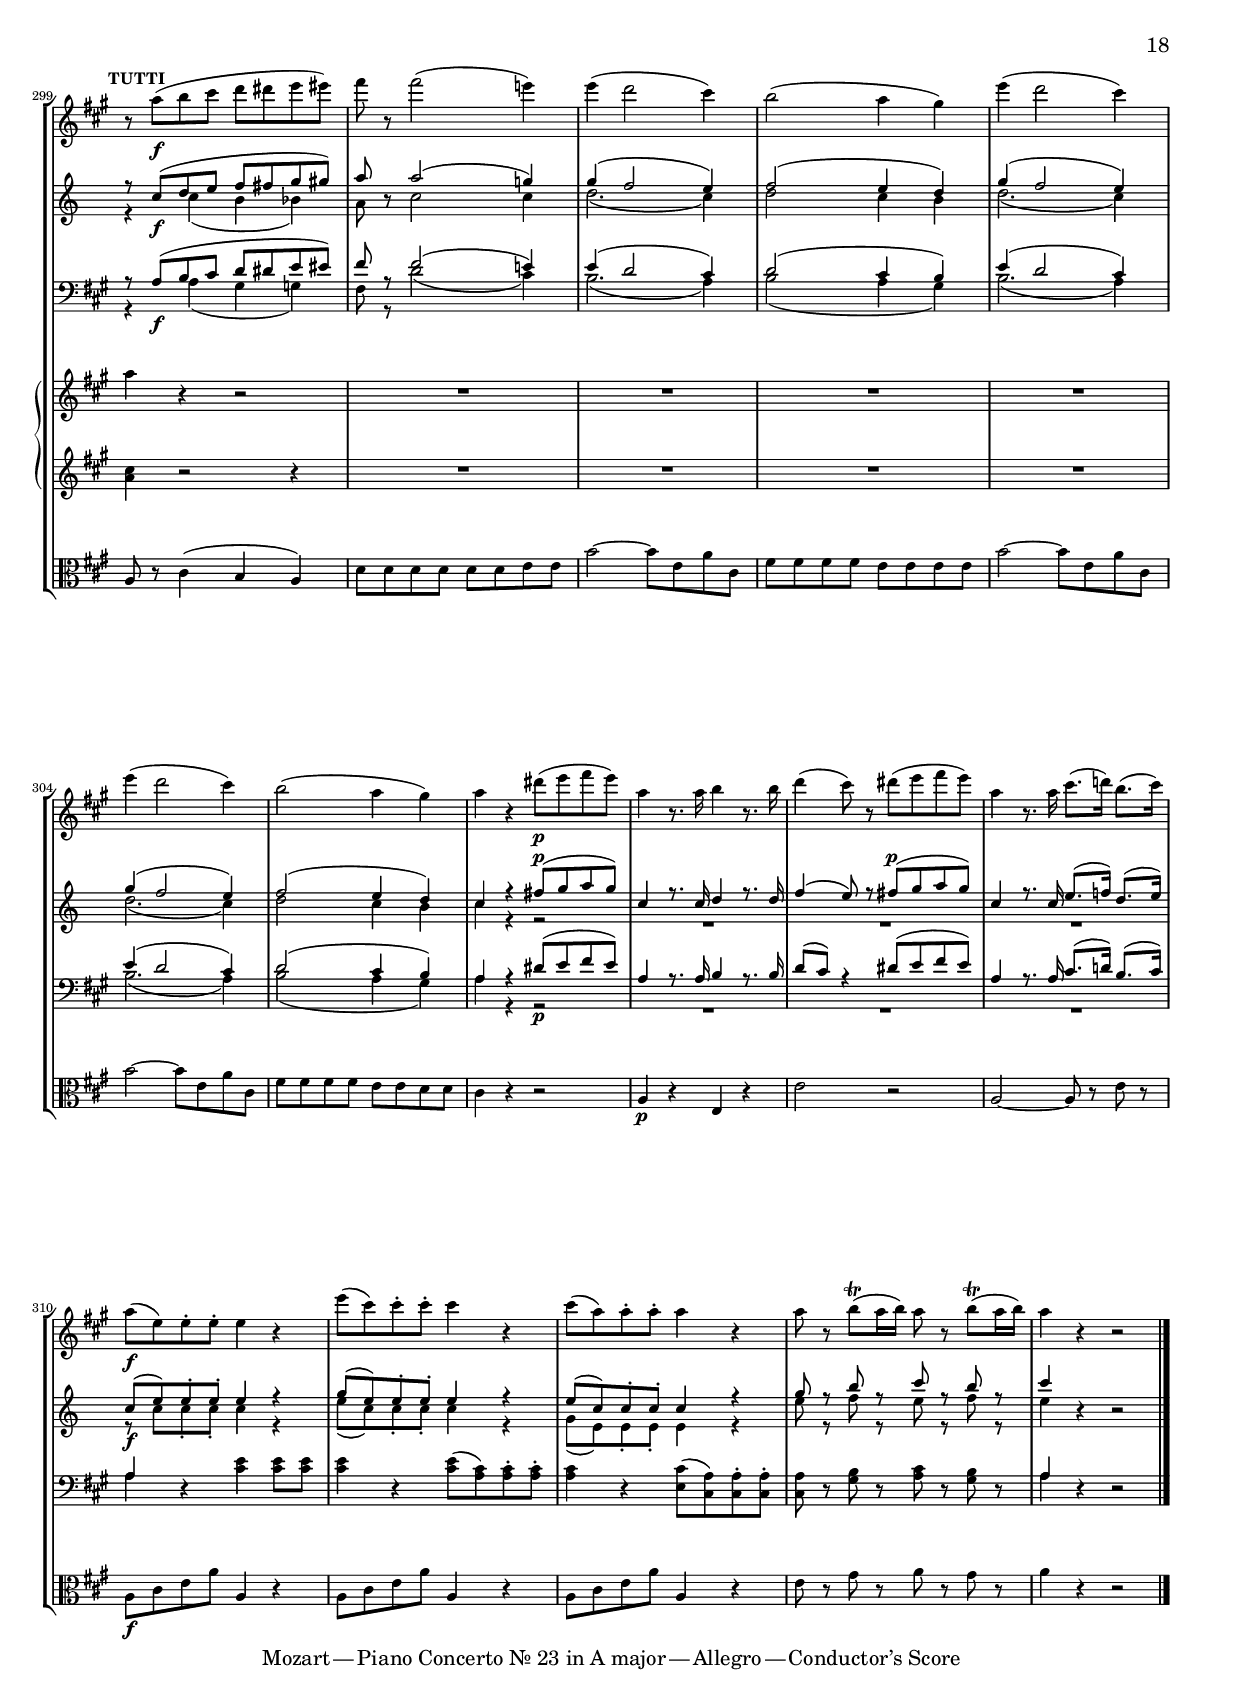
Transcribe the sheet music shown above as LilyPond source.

% Mozart - Piano Concerto No. 23 in A major
% typeset by William Chargin
% Conductor's score for I. Allegro
% Main file, to be compiled directly.

%#(set-default-paper-size "letter")
#(ly:set-option 'relative-includes #t)

\include "../common/version.ily"
\include "../mutopia-header.ily"
\include "../common/variables.ily"
\include "../common/definitions.ily"
% General dimensions, conductor's score
% Do not compile

\include "version.ily"

% Overall size: influences the arrangement of covers and text-based pages
#(set-global-staff-size 14)

% Dimension of scores
\layout {
  #(layout-set-staff-size 14)
}


% Part-specific settings
thisInstrName = \markup {
  \concat {
    \thisTempoMovI
    \hspace #0.4 \char ##x2014 \hspace #0.4
    \combinedPublicationName
  }
}
Part = " "

thisIdentifier = \thisIdentifierMovI
thisTempo = \thisTempoMovI
thisTocLabel = \label \thisLabelMovI
% Mozart - Piano Concerto No. 23 in A major
% typeset by William Chargin
% Notes for I. Allegro
% Do not compile

\include "../common/version.ily"

\include "global.ily"

\include "flute.ily"
\include "clarinet.ily"
\include "bassoon.ily"
\include "horn.ily"
\include "piano.ily"
\include "violin-i.ily"
\include "violin-ii.ily"
\include "viola.ily"
\include "cello.ily"

\bookpart { % Mozart - Piano Concerto No. 23 in A major
% typeset by William Chargin
% Movement printout for conductor's score
% Do not compile

\include "version.ily"
\include "styles.ily"
\thisTocLabel
\score {
  \keepWithTag #'printed
  \new StaffGroup
  \with {
    \remove "Span_bar_engraver"
  }
  <<
    \new AtomicStaffGroup
    <<
      \new Staff {
        \set Staff.instrumentName = \thisInstrNameI
        \thisClefInstrI
        \global
        \flute
      }
      \new Staff {
        \set Staff.instrumentName = \thisInstrNameII
        \thisClefInstrII
        \globalInA
        \clarinet
      }
      \new Staff {
        \set Staff.instrumentName = \thisInstrNameIII
        \thisClefInstrIII
        \global
        \bassoon
      }
      \new Staff {
        \set Staff.instrumentName = \thisInstrNameIV
        \thisClefInstrIV
        \globalInA
        \horn
      }
    >>
    \new PianoStaff
    <<
      \set PianoStaff.instrumentName = \thisInstrNameV
      % Staff names are not arbitrary; they are depended on by
      % \staffUp and \staffDown in ./common/definitions.ily.
      \new Staff = "upper" {
        \thisClefInstrVu
        \global
        \pianoTreble
      }
      \new Staff = "lower" {
        \thisClefInstrVd
        \global
        \pianoBass
      }
    >>
    \new AtomicStaffGroup
    <<
      \new GrandStaff
      <<
        \new Staff {
          \set Staff.instrumentName = \thisInstrNameVI
          \thisClefInstrVI
          \global
          \violinI
        }
        \new Staff {
          \set Staff.instrumentName = \thisInstrNameVII
          \thisClefInstrVII
          \global
          \violinII
        }
      >>
      \new Staff {
        \set Staff.instrumentName = \thisInstrNameVIII
        \thisClefInstrVIII
        \global
        \viola
      }
      \new Staff {
        \set Staff.instrumentName = \thisInstrNameIX
        \thisClefInstrIX
        \global
        \cello
      }
    >>
  >>
  \layout { \context { \Staff \RemoveEmptyStaves } }
}
 }
